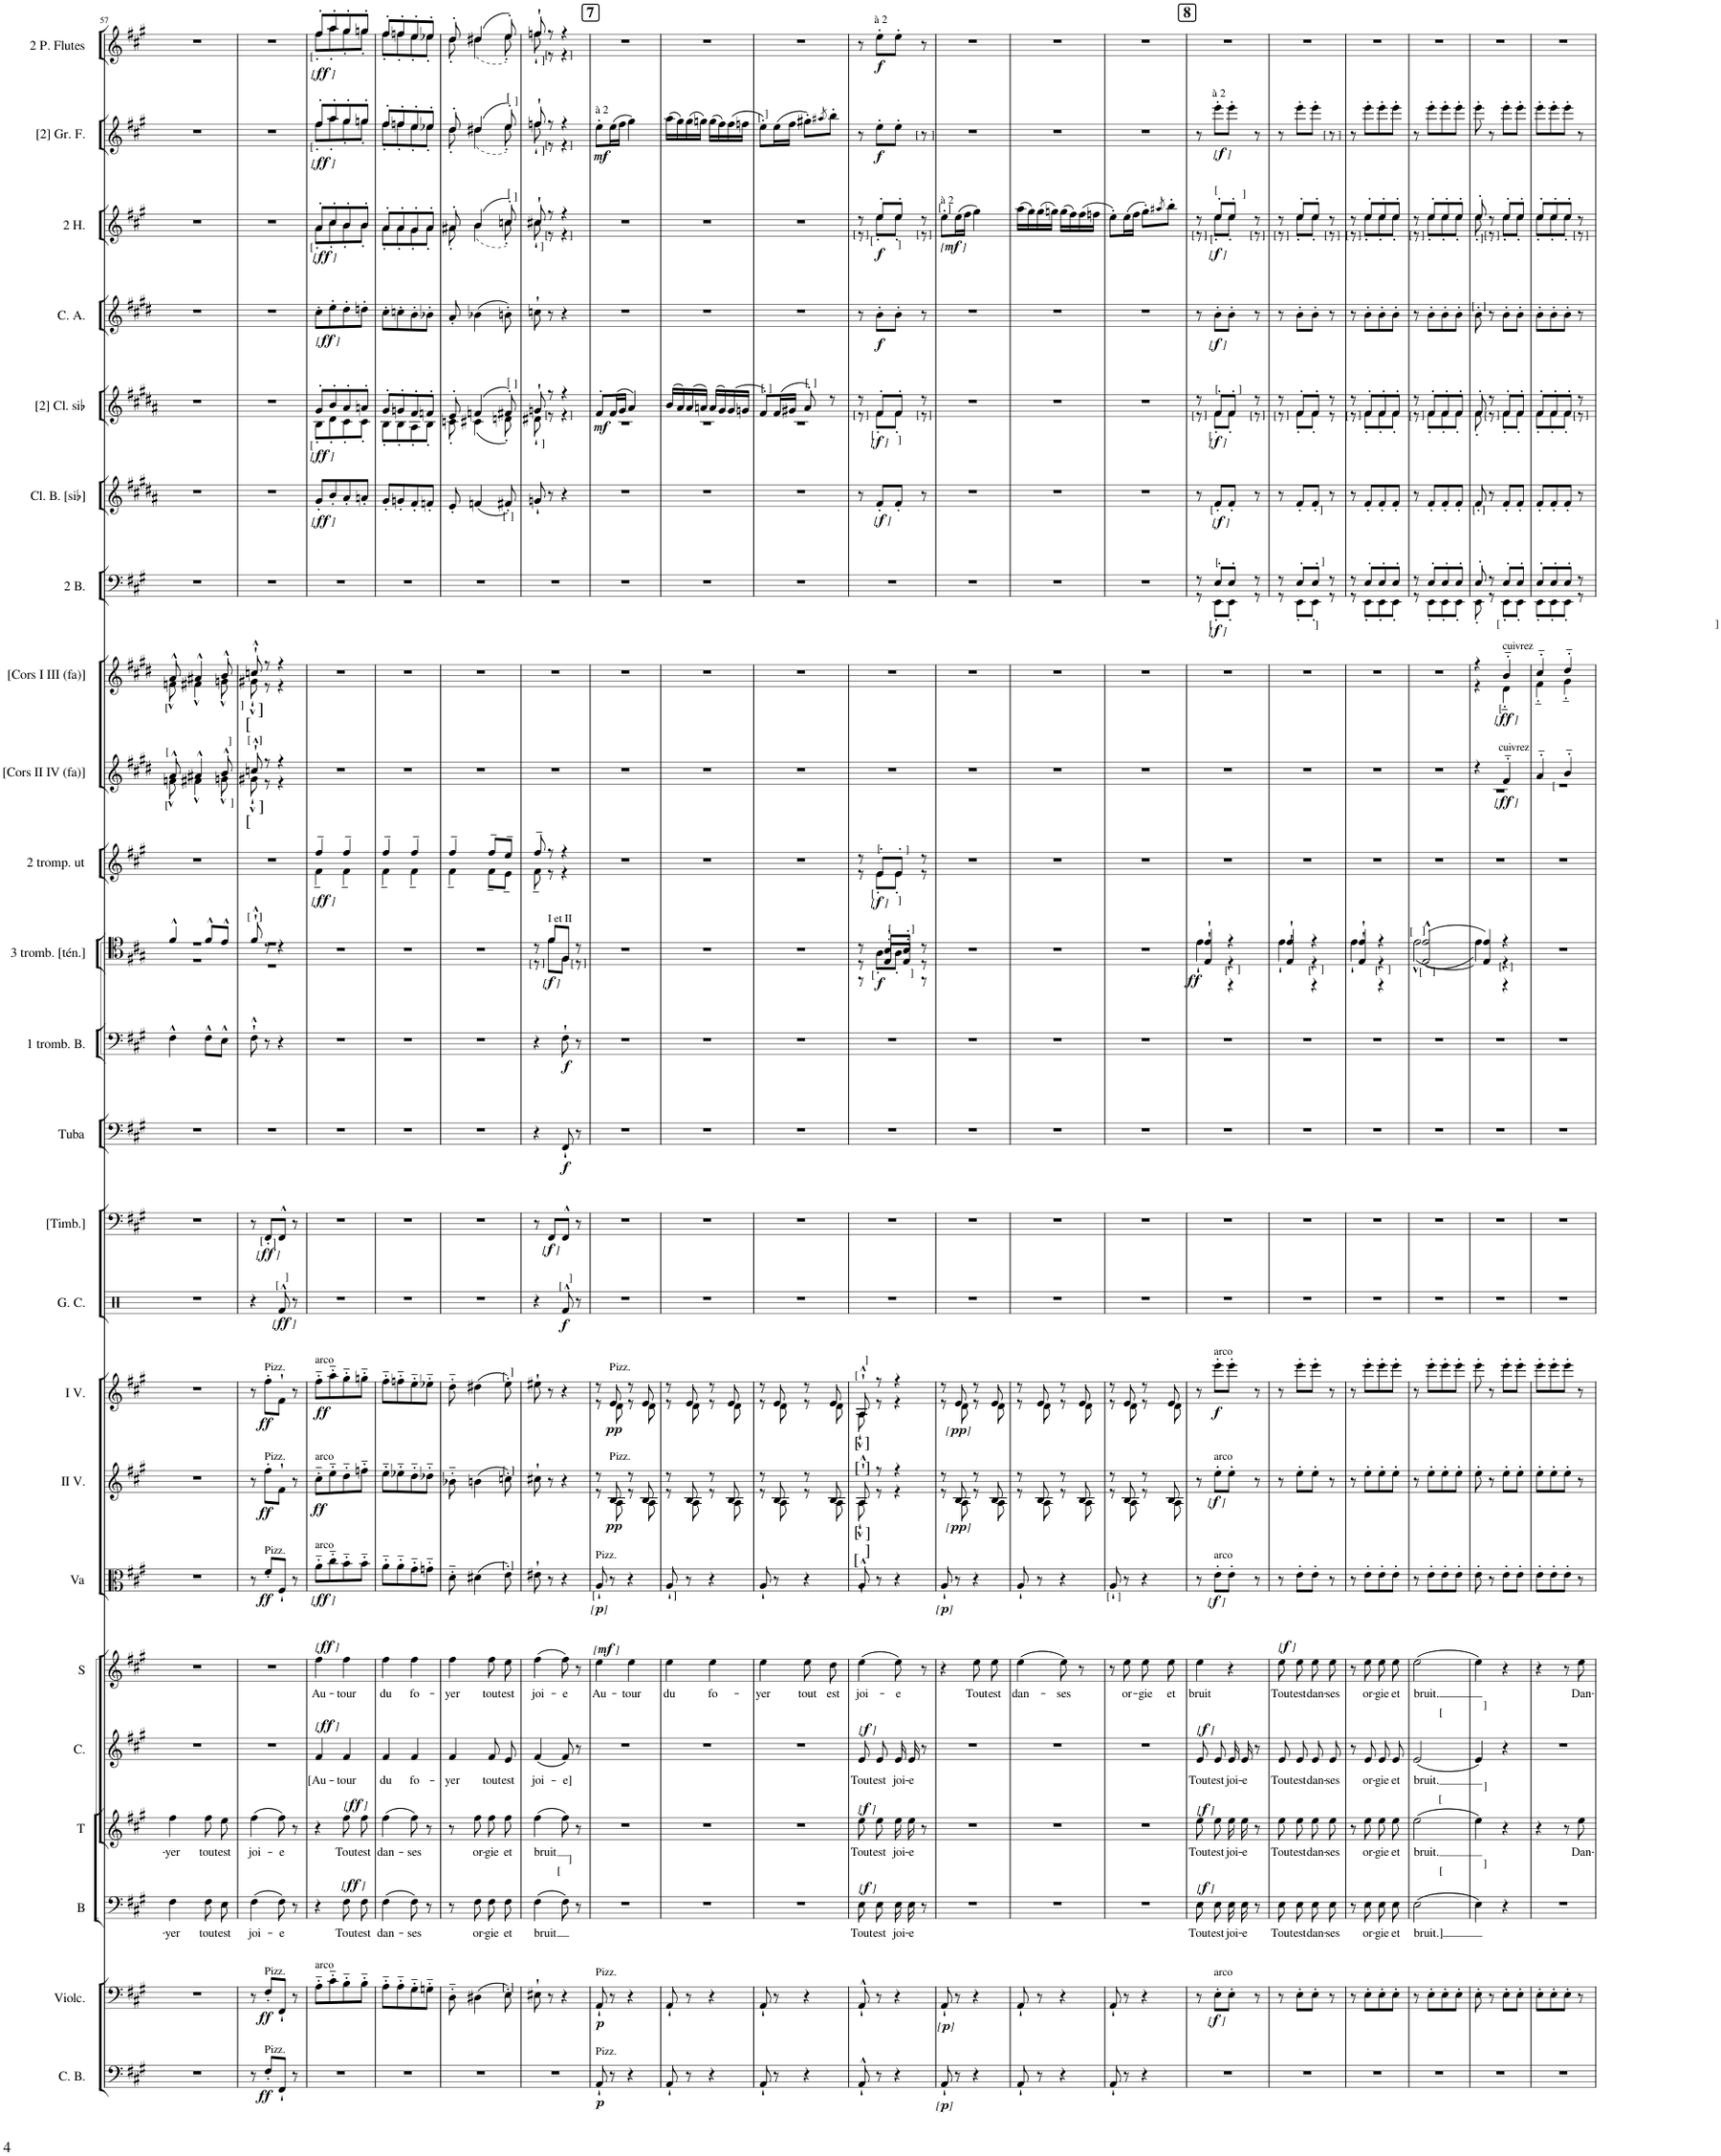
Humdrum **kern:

**kern	**dynam	**kern	**dynam	**kern	**text	**dynam	**kern	**text	**dynam	**kern	**text	**dynam	**kern	**text	**dynam	**kern	**dynam	**kern	**dynam	**kern	**dynam	**kern	**dynam	**kern	**dynam	**kern	**dynam	**kern	**dynam	**kern	**dynam	**kern	**dynam	**kern	**dynam	**kern	**dynam	**kern	**dynam	**kern	**dynam	**kern	**dynam	**kern	**dynam	**kern	**dynam	**kern	**dynam
*part23	*part23	*part22	*part22	*part21	*part21	*part21	*part20	*part20	*part20	*part19	*part19	*part19	*part18	*part18	*part18	*part17	*part17	*part16	*part16	*part15	*part15	*part14	*part14	*part13	*part13	*part12	*part12	*part11	*part11	*part10	*part10	*part9	*part9	*part8	*part8	*part7	*part7	*part6	*part6	*part5	*part5	*part4	*part4	*part3	*part3	*part2	*part2	*part1	*part1
*staff23	*staff23	*staff22	*staff22	*staff21	*staff21	*staff21	*staff20	*staff20	*staff20	*staff19	*staff19	*staff19	*staff18	*staff18	*staff18	*staff17	*staff17	*staff16	*staff16	*staff15	*staff15	*staff14	*staff14	*staff13	*staff13	*staff12	*staff12	*staff11	*staff11	*staff10	*staff10	*staff9	*staff9	*staff8	*staff8	*staff7	*staff7	*staff6	*staff6	*staff5	*staff5	*staff4	*staff4	*staff3	*staff3	*staff2	*staff2	*staff1	*staff1
*I"Contre Basses	*	*I"Violoncelles	*	*I"Basses	*	*	*I"Ténors	*	*	*I"Contralt[os]	*	*	*I"Sopranos	*	*	*I"Altis	*	*I"2ds Violons	*	*I"1ers Violons	*	*I"Timbales	*	*I"1 Tuba	*	*I"1 trombone Basse	*	*I"3 trombones Ténor	*	*I"2 Trompettes en ut	*	*I"2me et 4e Cors [en fa]	*	*I"1er et 3me Cors [en fa]	*	*I"2 Bassons	*	*I"1 Cl. Basse en sib	*	*I"2 Clarinettes en sib	*	*I"1 Cor Anglais	*	*I"2 Hautbois	*	*I"2 gr. flutes	*	*I"2 petites flutes	*
*I'C. B.	*	*I'Violc.	*	*I'B	*	*	*I'T	*	*	*I'C.	*	*	*I'S	*	*	*	*	*	*	*	*	*I'[Timb.]	*	*I'Tuba	*	*I'1 tromb. B.	*	*I'3 tromb. [tén.]	*	*I'2 tromp. ut	*	*	*	*	*	*I'2 B.	*	*I'Cl. B. [sib]	*	*I'[2] Cl. sib	*	*I'C. A.	*	*I'2 H.	*	*I'[2] Gr. F.	*	*I'2 P. Flutes	*
!!LO:PB:g=z
*clefF4	*	*clefF4	*	*clefF4	*	*	*clefG2	*	*	*clefG2	*	*	*clefG2	*	*	*clefC3	*	*clefG2	*	*clefG2	*	*clefF4	*	*clefF4	*	*clefF4	*	*clefC4	*	*clefG2	*	*clefG2	*	*clefG2	*	*clefF4	*	*clefG2	*	*clefG2	*	*clefG2	*	*clefG2	*	*clefG2	*	*clefG2	*
*Trd7c12	*	*	*	*	*	*	*	*	*	*	*	*	*	*	*	*	*	*	*	*	*	*	*	*	*	*	*	*	*	*Trd1c2	*	*Trd4c7	*	*Trd4c7	*	*	*	*Trd8c14	*	*Trd1c2	*	*Trd4c7	*	*	*	*	*	*Trd-7c-12	*
*k[f#c#g#]	*	*k[f#c#g#]	*	*k[f#c#g#]	*	*	*k[f#c#g#]	*	*	*k[f#c#g#]	*	*	*k[f#c#g#]	*	*	*k[f#c#g#]	*	*k[f#c#g#]	*	*k[f#c#g#]	*	*k[f#c#g#]	*	*k[f#c#g#]	*	*k[f#c#g#]	*	*k[f#c#g#]	*	*k[f#c#g#]	*	*k[f#c#g#d#]	*	*k[f#c#g#d#]	*	*k[f#c#g#]	*	*k[f#c#g#d#a#]	*	*k[f#c#g#d#a#]	*	*k[f#c#g#d#]	*	*k[f#c#g#]	*	*k[f#c#g#]	*	*k[f#c#g#]	*
*M2/4	*	*M2/4	*	*M2/4	*	*	*M2/4	*	*	*M2/4	*	*	*M2/4	*	*	*M2/4	*	*M2/4	*	*M2/4	*	*M2/4	*	*M2/4	*	*M2/4	*	*M2/4	*	*M2/4	*	*M2/4	*	*M2/4	*	*M2/4	*	*M2/4	*	*M2/4	*	*M2/4	*	*M2/4	*	*M2/4	*	*M2/4	*
=57	=57	=57	=57	=57	=57	=57	=57	=57	=57	=57	=57	=57	=57	=57	=57	=57	=57	=57	=57	=57	=57	=57	=57	=57	=57	=57	=57	=57	=57	=57	=57	=57	=57	=57	=57	=57	=57	=57	=57	=57	=57	=57	=57	=57	=57	=57	=57	=57	=57
!	!	!	!	!	!	!	!	!	!	!	!	!	!	!	!	!	!	!	!	!	!	!	!	!	!	!	!	!	!	!	!	!	!	!LO:TX:b:t=[	!	!	!	!	!	!	!	!	!	!	!	!	!	!	!
!	!	!	!	!	!	!	!	!	!	!	!	!	!	!	!	!	!	!	!	!	!	!	!	!	!	!	!	!	!	!	!	!	!	!LO:TX:b:t=]	!	!	!	!	!	!	!	!	!	!	!	!	!	!	!
!	!	!	!	!	!	!	!	!	!	!	!	!	!	!	!	!	!	!	!	!	!	!	!	!	!	!	!	!	!	!	!	!LO:TX:b:t=[	!	!	!	!	!	!	!	!	!	!	!	!	!	!	!	!	!
!	!	!	!	!	!	!	!	!	!	!	!	!	!	!	!	!	!	!	!	!	!	!	!	!	!	!	!	!	!	!	!	!LO:TX:a:t=[	!	!	!	!	!	!	!	!	!	!	!	!	!	!	!	!	!
!	!	!	!	!	!LO:LY:b	!	!	!LO:LY:b	!	!	!	!	!	!	!	!	!	!	!	!	!	!	!	!	!	!	!	!	!	!	!	!	!	!	!	!	!	!	!	!	!	!	!	!	!	!	!	!	!
*	*	*	*	*	*	*	*	*	*	*	*	*	*	*	*	*	*	*	*	*	*	*	*	*	*	*	*	*^	*	*	*	*^	*	*^	*	*	*	*	*	*	*	*	*	*	*	*	*	*	*
*	*	*	*	*	*	*	*	*	*	*	*	*	*	*	*	*	*	*	*	*	*	*	*	*	*	*	*	*	*^	*	*	*	*	*	*	*	*	*	*	*	*	*	*	*	*	*	*	*	*	*	*	*
2r	.	2r	.	4F#\	-yer	.	4ff#\	-yer	.	2r	.	.	2r	.	.	2r	.	2r	.	2r	.	2r	.	2r	.	4F#^^\	.	4f#^^/	2r	2r	.	2r	.	8a^^/	8fn^^\	.	8a^^/	8fn^^\	.	2r	.	2r	.	2r	.	2r	.	2r	.	2r	.	2r	.
.	.	.	.	.	.	.	.	.	.	.	.	.	.	.	.	.	.	.	.	.	.	.	.	.	.	.	.	.	.	.	.	.	.	4a#X^^/	4f#X^^\	.	4a#X^^/	4f#X^^\	.	.	.	.	.	.	.	.	.	.	.	.	.	.	.
!	!	!	!	!	!LO:LY:b	!	!	!LO:LY:b	!	!	!	!	!	!	!	!	!	!	!	!	!	!	!	!	!	!	!	!	!	!	!	!	!	!	!	!	!	!	!	!	!	!	!	!	!	!	!	!	!	!	!	!	!
.	.	.	.	8F#\L	tout	.	8ff#\L	tout	.	.	.	.	.	.	.	.	.	.	.	.	.	.	.	.	.	8F#^^\L	.	8f#^^/L	.	.	.	.	.	.	.	.	.	.	.	.	.	.	.	.	.	.	.	.	.	.	.	.	.
!	!	!	!	!	!	!	!	!	!	!	!	!	!	!	!	!	!	!	!	!	!	!	!	!	!	!	!	!	!	!	!	!	!	!LO:TX:b:t=]	!	!	!	!	!	!	!	!	!	!	!	!	!	!	!	!	!	!	!
!	!	!	!	!	!	!	!	!	!	!	!	!	!	!	!	!	!	!	!	!	!	!	!	!	!	!	!	!	!	!	!	!	!	!LO:TX:a:t=]	!	!	!	!	!	!	!	!	!	!	!	!	!	!	!	!	!	!	!
!	!	!	!	!	!LO:LY:b	!	!	!LO:LY:b	!	!	!	!	!	!	!	!	!	!	!	!	!	!	!	!	!	!	!	!	!	!	!	!	!	!	!	!	!	!	!	!	!	!	!	!	!	!	!	!	!	!	!	!	!
.	.	.	.	8E\J	est	.	8ee\J	est	.	.	.	.	.	.	.	.	.	.	.	.	.	.	.	.	.	8E^^\J	.	8e^^/J	.	.	.	.	.	8b^^/	8gn^^\	.	8b^^/	8gn^^\	.	.	.	.	.	.	.	.	.	.	.	.	.	.	.
=58	=58	=58	=58	=58	=58	=58	=58	=58	=58	=58	=58	=58	=58	=58	=58	=58	=58	=58	=58	=58	=58	=58	=58	=58	=58	=58	=58	=58	=58	=58	=58	=58	=58	=58	=58	=58	=58	=58	=58	=58	=58	=58	=58	=58	=58	=58	=58	=58	=58	=58	=58	=58	=58
!	!	!	!	!	!	!	!	!	!	!	!	!	!	!	!	!	!	!	!	!	!	!	!	!	!	!	!	!	!	!	!	!	!	!	!	!	!LO:TX:b:t=[	!	!	!	!	!	!	!	!	!	!	!	!	!	!	!	!
!	!	!	!	!	!	!	!	!	!	!	!	!	!	!	!	!	!	!	!	!	!	!	!	!	!	!	!	!	!	!	!	!	!	!	!	!	!LO:TX:b:t=]	!	!	!	!	!	!	!	!	!	!	!	!	!	!	!	!
!	!	!	!	!	!	!	!	!	!	!	!	!	!	!	!	!	!	!	!	!	!	!	!	!	!	!	!	!	!	!	!	!	!	!LO:TX:b:t=[	!	!	!	!	!	!	!	!	!	!	!	!	!	!	!	!	!	!	!
!	!	!	!	!	!	!	!	!	!	!	!	!	!	!	!	!	!	!	!	!	!	!	!	!	!	!	!	!	!	!	!	!	!	!LO:TX:b:t=]	!	!	!	!	!	!	!	!	!	!	!	!	!	!	!	!	!	!	!
!	!	!	!	!	!	!	!	!	!	!	!	!	!	!	!	!	!	!	!	!	!	!	!	!	!	!	!	!	!	!	!	!	!	!LO:TX:a:t=[	!	!	!	!	!	!	!	!	!	!	!	!	!	!	!	!	!	!	!
!	!	!	!	!	!	!	!	!	!	!	!	!	!	!	!	!	!	!	!	!	!	!	!	!	!	!	!	!	!	!	!	!	!	!LO:TX:a:t=]	!	!	!	!	!	!	!	!	!	!	!	!	!	!	!	!	!	!	!
!	!	!	!	!	!	!	!	!	!	!	!	!	!	!	!	!	!	!	!	!	!	!	!	!	!	!	!	!LO:TX:a:t=[	!	!	!	!	!	!	!	!	!	!	!	!	!	!	!	!	!	!	!	!	!	!	!	!	!
!	!	!	!	!	!	!	!	!	!	!	!	!	!	!	!	!	!	!	!	!	!	!	!	!	!	!	!	!LO:TX:a:t=]	!	!	!	!	!	!	!	!	!	!	!	!	!	!	!	!	!	!	!	!	!	!	!	!	!
!	!	!	!	!	!LO:LY:b	!	!	!LO:LY:b	!	!	!	!	!	!	!	!	!	!	!	!	!	!	!	!	!	!	!	!	!	!	!	!	!	!	!	!	!	!	!	!	!	!	!	!	!	!	!	!	!	!	!	!	!
8r	.	8r	.	(4F#\	joi-	.	(4ff#\	joi-	.	2r	.	.	2r	.	.	8r	.	8r	.	8r	.	8r	.	2r	.	8F#`^^\	.	8f#`^^/	2r	2r	.	2r	.	8ccn`^^/	8g#X`^^\	.	8ccn`^^/	8g#X`^^\	.	2r	.	2r	.	2r	.	2r	.	2r	.	2r	.	2r	.
!	!	!	!	!	!	!	!	!	!	!	!	!	!	!	!	!	!	!	!	!	!	!LO:TX:b:t=[	!	!	!	!	!	!	!	!	!	!	!	!	!	!	!	!	!	!	!	!	!	!	!	!	!	!	!	!	!	!	!
!	!	!	!	!	!	!	!	!	!	!	!	!	!	!	!	!	!	!	!	!	!	!LO:TX:b:t=]	!	!	!	!	!	!	!	!	!	!	!	!	!	!	!	!	!	!	!	!	!	!	!	!	!	!	!	!	!	!	!
!	!	!	!	!	!	!	!	!	!	!	!	!	!	!	!	!	!	!	!	!LO:TX:a:t=Pizz.	!	!	!	!	!	!	!	!	!	!	!	!	!	!	!	!	!	!	!	!	!	!	!	!	!	!	!	!	!	!	!	!	!
!	!	!	!	!	!	!	!	!	!	!	!	!	!	!	!	!	!	!LO:TX:a:t=Pizz.	!	!	!	!	!	!	!	!	!	!	!	!	!	!	!	!	!	!	!	!	!	!	!	!	!	!	!	!	!	!	!	!	!	!	!
!	!	!	!	!	!	!	!	!	!	!	!	!	!	!	!	!LO:TX:a:t=Pizz.	!	!	!	!	!	!	!	!	!	!	!	!	!	!	!	!	!	!	!	!	!	!	!	!	!	!	!	!	!	!	!	!	!	!	!	!	!
!	!	!LO:TX:a:t=Pizz.	!	!	!	!	!	!	!	!	!	!	!	!	!	!	!	!	!	!	!	!	!	!	!	!	!	!	!	!	!	!	!	!	!	!	!	!	!	!	!	!	!	!	!	!	!	!	!	!	!	!	!
!LO:TX:a:t=Pizz.	!	!	!	!	!	!	!	!	!	!	!	!	!	!	!	!	!	!	!	!	!	!	!	!	!	!	!	!	!	!	!	!	!	!	!	!	!	!	!	!	!	!	!	!	!	!	!	!	!	!	!	!	!
!	!LO:DY:b	!	!LO:DY:b	!	!	!	!	!	!	!	!	!	!	!	!	!	!LO:DY:b	!	!LO:DY:b	!	!LO:DY:b	!	!LO:DY:b	!	!	!	!	!	!	!	!	!	!	!	!	!	!	!	!	!	!	!	!	!	!	!	!	!	!	!	!	!	!
!	!	!	!	!	!	!	!	!	!	!	!	!	!	!	!	!	!	!	!	!	!	!	!LO:DY:n=1:b	!	!	!	!	!	!	!	!	!	!	!	!	!	!	!	!	!	!	!	!	!	!	!	!	!	!	!	!	!	!
!	!	!	!	!	!	!	!	!	!	!	!	!	!	!	!	!	!	!	!	!	!	!	!LO:DY:n=2:b	!	!	!	!	!	!	!	!	!	!	!	!	!	!	!	!	!	!	!	!	!	!	!	!	!	!	!	!	!	!
8F#'/L	ff	8F#'/L	ff	.	.	.	.	.	.	.	.	.	.	.	.	8f#'/L	ff	8ff#'\L	ff	8ff#'\L	ff	8FF#'/L	other-dynamics ff other-dynamics	.	.	8r	.	8r	.	.	.	.	.	8r	8r	.	8r	8r	.	.	.	.	.	.	.	.	.	.	.	.	.	.	.
!	!	!	!	!	!LO:LY:b	!	!	!LO:LY:b	!	!	!	!	!	!	!	!	!	!	!	!	!	!	!	!	!	!	!	!	!	!	!	!	!	!	!	!	!	!	!	!	!	!	!	!	!	!	!	!	!	!	!	!	!
8FF#`/J	.	8FF#`/J	.	8F#\)	-e	.	8ff#\)	-e	.	.	.	.	.	.	.	8F#`/J	.	8f#`\J	.	8f#`\J	.	8FF#^^/J	.	.	.	4r	.	4r	.	.	.	.	.	4r	4r	.	4r	4r	.	.	.	.	.	.	.	.	.	.	.	.	.	.	.
8r	.	8r	.	8r	.	.	8r	.	.	.	.	.	.	.	.	8r	.	8r	.	8r	.	8r	.	.	.	.	.	.	.	.	.	.	.	.	.	.	.	.	.	.	.	.	.	.	.	.	.	.	.	.	.	.	.
*	*	*	*	*	*	*	*	*	*	*	*	*	*	*	*	*	*	*	*	*	*	*	*	*	*	*	*	*	*	*	*	*	*	*v	*v	*	*	*	*	*	*	*	*	*	*	*	*	*	*	*	*	*	*
*	*	*	*	*	*	*	*	*	*	*	*	*	*	*	*	*	*	*	*	*	*	*	*	*	*	*	*	*v	*v	*v	*	*	*	*	*	*v	*v	*	*	*	*	*	*	*	*	*	*	*	*	*	*	*
=59	=59	=59	=59	=59	=59	=59	=59	=59	=59	=59	=59	=59	=59	=59	=59	=59	=59	=59	=59	=59	=59	=59	=59	=59	=59	=59	=59	=59	=59	=59	=59	=59	=59	=59	=59	=59	=59	=59	=59	=59	=59	=59	=59	=59	=59	=59	=59	=59	=59
!	!	!	!	!	!	!	!	!	!	!	!	!	!	!	!	!	!	!	!	!	!	!	!	!	!	!	!	!	!	!	!	!	!	!	!	!	!	!	!	!	!	!	!	!	!	!	!	!LO:TX:a:t=[	!
!	!	!	!	!	!	!	!	!	!	!	!	!	!	!	!	!	!	!	!	!	!	!	!	!	!	!	!	!	!	!	!	!	!	!	!	!	!	!	!	!	!	!	!	!	!	!LO:TX:a:t=[	!	!	!
!	!	!	!	!	!	!	!	!	!	!	!	!	!	!	!	!	!	!	!	!	!	!	!	!	!	!	!	!	!	!	!	!	!	!	!	!	!	!	!	!	!	!	!	!LO:TX:b:t=[	!	!	!	!	!
!	!	!	!	!	!	!	!	!	!	!	!	!	!	!	!	!	!	!	!	!	!	!	!	!	!	!	!	!	!	!	!	!	!	!	!	!	!	!	!	!LO:TX:b:t=[	!	!	!	!	!	!	!	!	!
!	!	!	!	!	!	!	!	!	!	!	!	!	!	!	!	!	!	!	!	!LO:TX:a:t=arco	!	!	!	!	!	!	!	!	!	!	!	!	!	!	!	!	!	!	!	!	!	!	!	!	!	!	!	!	!
!	!	!	!	!	!	!	!	!	!	!	!	!	!	!	!	!	!	!LO:TX:a:t=arco	!	!	!	!	!	!	!	!	!	!	!	!	!	!	!	!	!	!	!	!	!	!	!	!	!	!	!	!	!	!	!
!	!	!	!	!	!	!	!	!	!	!	!	!	!	!	!	!LO:TX:a:t=arco	!	!	!	!	!	!	!	!	!	!	!	!	!	!	!	!	!	!	!	!	!	!	!	!	!	!	!	!	!	!	!	!	!
!	!	!LO:TX:a:t=arco	!	!	!	!	!	!	!	!	!	!	!	!	!	!	!	!	!	!	!	!	!	!	!	!	!	!	!	!	!	!	!	!	!	!	!	!	!	!	!	!	!	!	!	!	!	!	!
!	!	!	!	!	!	!	!	!	!	!	!LO:LY:b	!LO:DY:a	!	!LO:LY:b	!	!	!	!	!	!	!	!	!	!	!	!	!	!	!	!	!	!	!	!	!	!	!	!	!	!	!	!	!	!	!	!	!	!	!
*	*	*	*	*	*	*	*	*	*	*	*	*	*	*	*	*	*	*	*	*	*	*	*	*	*	*	*	*	*	*^	*	*	*	*	*	*	*	*	*	*^	*	*	*	*^	*	*^	*	*^	*
!	!	!	!	!	!	!	!	!	!	!	!	!LO:DY:n=1:a	!	!	!	!	!	!	!	!	!	!	!	!	!	!	!	!	!	!	!	!	!	!	!	!	!	!	!	!	!	!	!	!	!	!	!	!	!	!	!	!	!	!
!	!	!	!	!	!	!	!	!	!	!	!	!LO:DY:n=2:a	!	!	!LO:DY:a	!	!	!	!	!	!	!	!	!	!	!	!	!	!	!	!	!	!	!	!	!	!	!	!	!	!	!	!	!	!	!	!	!	!	!	!	!	!	!
!	!	!	!	!	!	!	!	!	!	!	!	!	!	!	!LO:DY:n=1:a	!	!	!	!	!	!	!	!	!	!	!	!	!	!	!	!	!	!	!	!	!	!	!	!	!	!	!	!	!	!	!	!	!	!	!	!	!	!	!
!	!	!	!	!	!	!	!	!	!	!	!	!	!	!	!LO:DY:n=2:a	!	!LO:DY:b	!	!	!	!	!	!	!	!	!	!	!	!	!	!	!	!	!	!	!	!	!	!	!	!	!	!	!	!	!	!	!	!	!	!	!	!	!
!	!	!	!	!	!	!	!	!	!	!	!	!	!	!	!	!	!LO:DY:n=1:b	!	!	!	!	!	!	!	!	!	!	!	!	!	!	!	!	!	!	!	!	!	!	!	!	!	!	!	!	!	!	!	!	!	!	!	!	!
!	!	!	!	!	!	!	!	!	!	!	!	!	!	!	!	!	!LO:DY:n=2:b	!	!LO:DY:b	!	!LO:DY:b	!	!	!	!	!	!	!	!	!	!	!LO:DY:b	!	!	!	!	!	!	!	!	!	!	!	!	!	!	!	!	!	!	!	!	!	!
!	!	!	!	!	!	!	!	!	!	!	!	!	!	!	!	!	!	!	!	!	!	!	!	!	!	!	!	!	!	!	!	!LO:DY:n=1:b	!	!	!	!	!	!	!	!	!	!	!	!	!	!	!	!	!	!	!	!	!	!
!	!	!	!	!	!	!	!	!	!	!	!	!	!	!	!	!	!	!	!	!	!	!	!	!	!	!	!	!	!	!	!	!LO:DY:n=2:b	!	!	!	!	!	!	!	!LO:DY:b	!	!	!	!	!	!	!	!	!	!	!	!	!	!
!	!	!	!	!	!	!	!	!	!	!	!	!	!	!	!	!	!	!	!	!	!	!	!	!	!	!	!	!	!	!	!	!	!	!	!	!	!	!	!	!LO:DY:n=1:b	!	!	!	!	!	!	!	!	!	!	!	!	!	!
!	!	!	!	!	!	!	!	!	!	!	!	!	!	!	!	!	!	!	!	!	!	!	!	!	!	!	!	!	!	!	!	!	!	!	!	!	!	!	!	!LO:DY:n=2:b	!	!	!	!	!LO:DY:b	!	!	!	!	!	!	!	!	!
!	!	!	!	!	!	!	!	!	!	!	!	!	!	!	!	!	!	!	!	!	!	!	!	!	!	!	!	!	!	!	!	!	!	!	!	!	!	!	!	!	!	!	!	!	!LO:DY:n=1:b	!	!	!	!	!	!	!	!	!
!	!	!	!	!	!	!	!	!	!	!	!	!	!	!	!	!	!	!	!	!	!	!	!	!	!	!	!	!	!	!	!	!	!	!	!	!	!	!	!	!	!	!	!	!	!LO:DY:n=2:b	!	!	!LO:DY:b	!	!	!	!	!	!
!	!	!	!	!	!	!	!	!	!	!	!	!	!	!	!	!	!	!	!	!	!	!	!	!	!	!	!	!	!	!	!	!	!	!	!	!	!	!	!	!	!	!	!	!	!	!	!	!LO:DY:n=1:b	!	!	!	!	!	!
!	!	!	!	!	!	!	!	!	!	!	!	!	!	!	!	!	!	!	!	!	!	!	!	!	!	!	!	!	!	!	!	!	!	!	!	!	!	!	!	!	!	!	!	!	!	!	!	!LO:DY:n=2:b	!	!	!LO:DY:b	!	!	!
!	!	!	!	!	!	!	!	!	!	!	!	!	!	!	!	!	!	!	!	!	!	!	!	!	!	!	!	!	!	!	!	!	!	!	!	!	!	!	!	!	!	!	!	!	!	!	!	!	!	!	!LO:DY:n=1:b	!	!	!
!	!	!	!	!	!	!	!	!	!	!	!	!	!	!	!	!	!	!	!	!	!	!	!	!	!	!	!	!	!	!	!	!	!	!	!	!	!	!	!	!	!	!	!	!	!	!	!	!	!	!	!LO:DY:n=2:b	!	!	!LO:DY:b
!	!	!	!	!	!	!	!	!	!	!	!	!	!	!	!	!	!	!	!	!	!	!	!	!	!	!	!	!	!	!	!	!	!	!	!	!	!	!	!	!	!	!	!	!	!	!	!	!	!	!	!	!	!	!LO:DY:n=1:b
!	!	!	!	!	!	!	!	!	!	!	!	!	!	!	!	!	!	!	!	!	!	!	!	!	!	!	!	!	!	!	!	!	!	!	!	!	!	!	!	!	!	!	!	!	!	!	!	!	!	!	!	!	!	!LO:DY:n=2:b
2r	.	8A'~\L	.	4r	.	.	4r	.	.	4f#/	[Au-	other-dynamics ff other-dynamics	4ff#\	Au-	other-dynamics ff other-dynamics	8a'~\L	other-dynamics ff other-dynamics	8cc#'~\L	ff	8ff#'~\L	ff	2r	.	2r	.	2r	.	2r	.	4ff#~/	4f#~\	other-dynamics ff other-dynamics	2r	.	2r	.	2r	.	8g#'/L	other-dynamics ff other-dynamics	8g#'/L	8B'\L	.	8cc#'\L	other-dynamics ff other-dynamics	8a'/L	8a'\L	other-dynamics ff other-dynamics	8ff#'/L	8ff#'\L	other-dynamics ff other-dynamics	8ff#'/L	8ff#'\L	other-dynamics ff other-dynamics
!	!	!	!	!	!	!	!	!	!	!	!	!	!	!	!	!	!	!	!	!	!	!	!	!	!	!	!	!	!	!	!	!	!	!	!	!	!	!	!	!	!	!	!LO:DY:b	!	!	!	!	!	!	!	!	!	!	!
!	!	!	!	!	!	!	!	!	!	!	!	!	!	!	!	!	!	!	!	!	!	!	!	!	!	!	!	!	!	!	!	!	!	!	!	!	!	!	!	!	!	!	!LO:DY:n=1:b	!	!	!	!	!	!	!	!	!	!	!
!	!	!	!	!	!	!	!	!	!	!	!	!	!	!	!	!	!	!	!	!	!	!	!	!	!	!	!	!	!	!	!	!	!	!	!	!	!	!	!	!	!	!	!LO:DY:n=2:b	!	!	!	!	!	!	!	!	!	!	!
.	.	8c#'~\	.	.	.	.	.	.	.	.	.	.	.	.	.	8cc#'~\	.	8ee'~\	.	8aa'~\	.	.	.	.	.	.	.	.	.	.	.	.	.	.	.	.	.	.	8b'/	.	8b'/	8d#'\	other-dynamics ff other-dynamics	8ee'\	.	8cc#'/	8cc#'\	.	8aa'/	8aa'\	.	8aa'/	8aa'\	.
!	!	!	!	!	!LO:LY:b	!LO:DY:a	!	!LO:LY:b	!	!	!LO:LY:b	!	!	!LO:LY:b	!	!	!	!	!	!	!	!	!	!	!	!	!	!	!	!	!	!	!	!	!	!	!	!	!	!	!	!	!	!	!	!	!	!	!	!	!	!	!	!
!	!	!	!	!	!	!LO:DY:n=1:a	!	!	!	!	!	!	!	!	!	!	!	!	!	!	!	!	!	!	!	!	!	!	!	!	!	!	!	!	!	!	!	!	!	!	!	!	!	!	!	!	!	!	!	!	!	!	!	!
!	!	!	!	!	!	!LO:DY:n=2:a	!	!	!LO:DY:a	!	!	!	!	!	!	!	!	!	!	!	!	!	!	!	!	!	!	!	!	!	!	!	!	!	!	!	!	!	!	!	!	!	!	!	!	!	!	!	!	!	!	!	!	!
!	!	!	!	!	!	!	!	!	!LO:DY:n=1:a	!	!	!	!	!	!	!	!	!	!	!	!	!	!	!	!	!	!	!	!	!	!	!	!	!	!	!	!	!	!	!	!	!	!	!	!	!	!	!	!	!	!	!	!	!
!	!	!	!	!	!	!	!	!	!LO:DY:n=2:a	!	!	!	!	!	!	!	!	!	!	!	!	!	!	!	!	!	!	!	!	!	!	!	!	!	!	!	!	!	!	!	!	!	!	!	!	!	!	!	!	!	!	!	!	!
.	.	8B'~\	.	8F#\L	Tout	other-dynamics ff other-dynamics	8ff#\L	Tout	other-dynamics ff other-dynamics	4f#/	-tour	.	4ff#\	-tour	.	8b'~\	.	8dd'~\	.	8gg#'~\	.	.	.	.	.	.	.	.	.	4ff#~/	4f#~\	.	.	.	.	.	.	.	8a#'/	.	8a#'/	8c#'\	.	8dd#'\	.	8b'/	8b'\	.	8gg#'/	8gg#'\	.	8gg#'/	8gg#'\	.
!	!	!	!	!	!LO:LY:b	!	!	!LO:LY:b	!	!	!	!	!	!	!	!	!	!	!	!	!	!	!	!	!	!	!	!	!	!	!	!	!	!	!	!	!	!	!	!	!	!	!	!	!	!	!	!	!	!	!	!	!	!
.	.	8B'~\J	.	8F#\J	est	.	8ff#\J	est	.	.	.	.	.	.	.	8b'~\J	.	8ffn'~\J	.	8ggn'~\J	.	.	.	.	.	.	.	.	.	.	.	.	.	.	.	.	.	.	8an'/J	.	8an'/J	8c#'\J	.	8ddn'\J	.	8b'/J	8b'\J	.	8ggn'/J	8gg'\J	.	8ggn'/J	8gg'\J	.
=60	=60	=60	=60	=60	=60	=60	=60	=60	=60	=60	=60	=60	=60	=60	=60	=60	=60	=60	=60	=60	=60	=60	=60	=60	=60	=60	=60	=60	=60	=60	=60	=60	=60	=60	=60	=60	=60	=60	=60	=60	=60	=60	=60	=60	=60	=60	=60	=60	=60	=60	=60	=60	=60	=60
!	!	!	!	!	!LO:LY:b	!	!	!LO:LY:b	!	!	!LO:LY:b	!	!	!LO:LY:b	!	!	!	!	!	!	!	!	!	!	!	!	!	!	!	!	!	!	!	!	!	!	!	!	!	!	!	!	!	!	!	!	!	!	!	!	!	!	!	!
2r	.	8A'~\L	.	(4F#\	dan-	.	(4ff#\	dan-	.	4f#/	du	.	4ff#\	du	.	8a'~\L	.	8ee'~\L	.	8ff#'~\L	.	2r	.	2r	.	2r	.	2r	.	4ff#~/	4f#~\	.	2r	.	2r	.	2r	.	8g#'/L	.	8g#'/L	8B'\L	.	8cc#'\L	.	8a'/L	8a'\L	.	8ff#'/L	8ff#'\L	.	8ff#'/L	8ff#'\L	.
.	.	8A'~\	.	.	.	.	.	.	.	.	.	.	.	.	.	8a'~\	.	8ee-X'~\	.	8ffn'~\	.	.	.	.	.	.	.	.	.	.	.	.	.	.	.	.	.	.	8gn'/	.	8gn'/	8B'\	.	8ccn'\	.	8a'/	8a'\	.	8ffn'/	8ff'\	.	8ffn'/	8ff'\	.
!	!	!	!	!	!LO:LY:b	!	!	!LO:LY:b	!	!	!LO:LY:b	!	!	!LO:LY:b	!	!	!	!	!	!	!	!	!	!	!	!	!	!	!	!	!	!	!	!	!	!	!	!	!	!	!	!	!	!	!	!	!	!	!	!	!	!	!	!
.	.	8G#'~\	.	8F#\)	-ses	.	8ff#\)	-ses	.	4f#/	fo-	.	4ff#\	fo-	.	8g#'~\	.	8dd'~\	.	8ee'~\	.	.	.	.	.	.	.	.	.	4ff#~/	4f#~\	.	.	.	.	.	.	.	8f#'/	.	8f#'/	8A#'\	.	8b'\	.	8g#'/	8g#'\	.	8ee'/	8ee'\	.	8ee'/	8ee'\	.
.	.	8Gn'~\J	.	8r	.	.	8r	.	.	.	.	.	.	.	.	8gn'~\J	.	8dd-X'~\J	.	8ee-X'~\J	.	.	.	.	.	.	.	.	.	.	.	.	.	.	.	.	.	.	8fn'/J	.	8fn'/J	8B'\J	.	8b-X'\J	.	8a'/J	8a'\J	.	8ee-X'/J	8ee-'\J	.	8ee-X'/J	8ee-'\J	.
=61	=61	=61	=61	=61	=61	=61	=61	=61	=61	=61	=61	=61	=61	=61	=61	=61	=61	=61	=61	=61	=61	=61	=61	=61	=61	=61	=61	=61	=61	=61	=61	=61	=61	=61	=61	=61	=61	=61	=61	=61	=61	=61	=61	=61	=61	=61	=61	=61	=61	=61	=61	=61	=61	=61
!	!	!	!	!	!	!	!	!	!	!	!LO:LY:b	!	!	!LO:LY:b	!	!	!	!	!	!	!	!	!	!	!	!	!	!	!	!	!	!	!	!	!	!	!	!	!	!	!	!	!	!	!	!	!	!	!	!	!	!	!	!
2r	.	8D'~\	.	8r	.	.	8r	.	.	4f#/	-yer	.	4ff#\	-yer	.	8d'~\	.	8b-X'~\	.	8dd'~\	.	2r	.	2r	.	2r	.	2r	.	4ff#~/	4f#~\	.	2r	.	2r	.	2r	.	8e'/	.	8e'/	8cn'\	.	8a'/	.	8a#X'/	8a#'\	.	8dd'/	8dd'\	.	8dd'/	8dd'\	.
!	!	!	!	!	!LO:LY:b	!	!	!LO:LY:b	!	!	!	!	!	!	!	!	!	!	!	!	!	!	!	!	!	!	!	!	!	!	!	!	!	!	!	!	!	!	!	!	!	!	!	!	!	!	!	!	!	!	!	!	!	!
.	.	(4D#X\	.	8F#\	or-	.	8ff#\	or-	.	.	.	.	.	.	.	(4d#X\	.	(4bn\	.	(4dd#X\	.	.	.	.	.	.	.	.	.	.	.	.	.	.	.	.	.	.	(4fn/	.	(4fn/	(4c#X\	.	(4b-X\	.	(4b/	(4b\	.	(4dd#X/	(4dd#\	.	(4dd#X/	(4dd#\	.
!	!	!	!	!	!LO:LY:b	!	!	!LO:LY:b	!	!	!LO:LY:b	!	!	!LO:LY:b	!	!	!	!	!	!	!	!	!	!	!	!	!	!	!	!	!	!	!	!	!	!	!	!	!	!	!	!	!	!	!	!	!	!	!	!	!	!	!	!
.	.	.	.	8F#\L	-gie	.	8ff#\L	-gie	.	8f#/L	tout	.	8ff#\L	tout	.	.	.	.	.	.	.	.	.	.	.	.	.	.	.	8ff#~/L	8f#~\L	.	.	.	.	.	.	.	.	.	.	.	.	.	.	.	.	.	.	.	.	.	.	.
!	!	!	!	!	!	!	!	!	!	!	!	!	!	!	!	!	!	!	!	!	!	!	!	!	!	!	!	!	!	!	!	!	!	!	!	!	!	!	!	!	!	!	!	!	!	!	!	!	!LO:TX:a:t=[	!	!	!	!	!
!	!	!	!	!	!	!	!	!	!	!	!	!	!	!	!	!	!	!	!	!	!	!	!	!	!	!	!	!	!	!	!	!	!	!	!	!	!	!	!	!	!	!	!	!	!	!	!	!	!LO:TX:a:t=]	!	!	!	!	!
!	!	!	!	!	!	!	!	!	!	!	!	!	!	!	!	!	!	!	!	!	!	!	!	!	!	!	!	!	!	!	!	!	!	!	!	!	!	!	!	!	!	!	!	!	!	!LO:TX:a:t=[	!	!	!	!	!	!	!	!
!	!	!	!	!	!	!	!	!	!	!	!	!	!	!	!	!	!	!	!	!	!	!	!	!	!	!	!	!	!	!	!	!	!	!	!	!	!	!	!	!	!	!	!	!	!	!LO:TX:a:t=]	!	!	!	!	!	!	!	!
!	!	!	!	!	!	!	!	!	!	!	!	!	!	!	!	!	!	!	!	!	!	!	!	!	!	!	!	!	!	!	!	!	!	!	!	!	!	!	!	!	!LO:TX:a:t=[	!	!	!	!	!	!	!	!	!	!	!	!	!
!	!	!	!	!	!	!	!	!	!	!	!	!	!	!	!	!	!	!	!	!	!	!	!	!	!	!	!	!	!	!	!	!	!	!	!	!	!	!	!	!	!LO:TX:a:t=]	!	!	!	!	!	!	!	!	!	!	!	!	!
!	!	!	!	!	!	!	!	!	!	!	!	!	!	!	!	!	!	!	!	!	!	!	!	!	!	!	!	!	!	!	!	!	!	!	!	!	!	!	!LO:TX:b:t=[	!	!	!	!	!	!	!	!	!	!	!	!	!	!	!
!	!	!	!	!	!	!	!	!	!	!	!	!	!	!	!	!	!	!	!	!	!	!	!	!	!	!	!	!	!	!	!	!	!	!	!	!	!	!	!LO:TX:b:t=]	!	!	!	!	!	!	!	!	!	!	!	!	!	!	!
!	!	!	!	!	!	!	!	!	!	!	!	!	!	!	!	!	!	!	!	!LO:TX:a:t=[	!	!	!	!	!	!	!	!	!	!	!	!	!	!	!	!	!	!	!	!	!	!	!	!	!	!	!	!	!	!	!	!	!	!
!	!	!	!	!	!	!	!	!	!	!	!	!	!	!	!	!	!	!	!	!LO:TX:a:t=]	!	!	!	!	!	!	!	!	!	!	!	!	!	!	!	!	!	!	!	!	!	!	!	!	!	!	!	!	!	!	!	!	!	!
!	!	!	!	!	!	!	!	!	!	!	!	!	!	!	!	!	!	!LO:TX:a:t=[	!	!	!	!	!	!	!	!	!	!	!	!	!	!	!	!	!	!	!	!	!	!	!	!	!	!	!	!	!	!	!	!	!	!	!	!
!	!	!	!	!	!	!	!	!	!	!	!	!	!	!	!	!	!	!LO:TX:a:t=]	!	!	!	!	!	!	!	!	!	!	!	!	!	!	!	!	!	!	!	!	!	!	!	!	!	!	!	!	!	!	!	!	!	!	!	!
!	!	!	!	!	!	!	!	!	!	!	!	!	!	!	!	!LO:TX:a:t=[	!	!	!	!	!	!	!	!	!	!	!	!	!	!	!	!	!	!	!	!	!	!	!	!	!	!	!	!	!	!	!	!	!	!	!	!	!	!
!	!	!	!	!	!	!	!	!	!	!	!	!	!	!	!	!LO:TX:a:t=]	!	!	!	!	!	!	!	!	!	!	!	!	!	!	!	!	!	!	!	!	!	!	!	!	!	!	!	!	!	!	!	!	!	!	!	!	!	!
!	!	!LO:TX:a:t=[	!	!	!	!	!	!	!	!	!	!	!	!	!	!	!	!	!	!	!	!	!	!	!	!	!	!	!	!	!	!	!	!	!	!	!	!	!	!	!	!	!	!	!	!	!	!	!	!	!	!	!	!
!	!	!LO:TX:a:t=]	!	!	!	!	!	!	!	!	!	!	!	!	!	!	!	!	!	!	!	!	!	!	!	!	!	!	!	!	!	!	!	!	!	!	!	!	!	!	!	!	!	!	!	!	!	!	!	!	!	!	!	!
!	!	!	!	!	!LO:LY:b	!	!	!LO:LY:b	!	!	!LO:LY:b	!	!	!LO:LY:b	!	!	!	!	!	!	!	!	!	!	!	!	!	!	!	!	!	!	!	!	!	!	!	!	!	!	!	!	!	!	!	!	!	!	!	!	!	!	!	!
.	.	8E'\)	.	8F#\J	et	.	8ff#\J	et	.	8e/J	est	.	8ee\J	est	.	8e'\)	.	8ccn'\)	.	8ee'\)	.	.	.	.	.	.	.	.	.	8ee~/J	8e~\J	.	.	.	.	.	.	.	8f#X'/)	.	8f#X'/)	8dn'\)	.	8bn'\)	.	8ccn'/)	8cc'\)	.	8ee'/)	8ee'\)	.	8ee'/)	8ee'\)	.
=62	=62	=62	=62	=62	=62	=62	=62	=62	=62	=62	=62	=62	=62	=62	=62	=62	=62	=62	=62	=62	=62	=62	=62	=62	=62	=62	=62	=62	=62	=62	=62	=62	=62	=62	=62	=62	=62	=62	=62	=62	=62	=62	=62	=62	=62	=62	=62	=62	=62	=62	=62	=62	=62	=62
!	!	!	!	!	!	!	!	!	!	!	!	!	!	!	!	!	!	!	!	!	!	!	!	!	!	!	!	!	!	!	!	!	!	!	!	!	!	!	!	!	!	!	!	!	!	!	!	!	!	!	!	!LO:TX:b:t=]	!	!
!	!	!	!	!	!	!	!	!	!	!	!	!	!	!	!	!	!	!	!	!	!	!	!	!	!	!	!	!	!	!	!	!	!	!	!	!	!	!	!	!	!	!	!	!	!	!	!	!	!LO:TX:b:t=]	!	!	!	!	!
!	!	!	!	!	!	!	!	!	!	!	!	!	!	!	!	!	!	!	!	!	!	!	!	!	!	!	!	!	!	!	!	!	!	!	!	!	!	!	!	!	!	!	!	!	!	!LO:TX:b:t=]	!	!	!	!	!	!	!	!
!	!	!	!	!	!	!	!	!	!	!	!	!	!	!	!	!	!	!	!	!	!	!	!	!	!	!	!	!	!	!	!	!	!	!	!	!	!	!	!	!	!LO:TX:b:t=]	!	!	!	!	!	!	!	!	!	!	!	!	!
!	!	!	!	!	!	!	!	!	!	!	!	!	!	!	!	!	!	!	!	!	!	!	!	!	!	!	!	!LO:TX:a:t=[	!	!	!	!	!	!	!	!	!	!	!	!	!	!	!	!	!	!	!	!	!	!	!	!	!	!
!	!	!	!	!	!	!	!	!	!	!	!	!	!	!	!	!	!	!	!	!	!	!	!	!	!	!	!	!LO:TX:a:t=]	!	!	!	!	!	!	!	!	!	!	!	!	!	!	!	!	!	!	!	!	!	!	!	!	!	!
!	!	!	!	!	!LO:LY:b	!	!	!LO:LY:b	!	!	!LO:LY:b	!	!	!LO:LY:b	!	!	!	!	!	!	!	!	!	!	!	!	!	!	!	!	!	!	!	!	!	!	!	!	!	!	!	!	!	!	!	!	!	!	!	!	!	!	!	!
*	*	*	*	*	*	*	*	*	*	*	*	*	*	*	*	*	*	*	*	*	*	*	*	*	*	*	*	*^	*	*	*	*	*	*	*	*	*	*	*	*	*	*	*	*	*	*	*	*	*	*	*	*	*	*
2r	.	8E#X`\	.	(4F#\	bruit	.	(4ff#\	bruit	.	(4f#/	joi-	.	(4ff#\	joi-	.	8e#X`\	.	8cc#X`\	.	8ee#X`\	.	8r	.	4r	.	4r	.	8r	8r	.	8ff#~/	8f#~\	.	2r	.	2r	.	2r	.	8gn`/	.	8gn`/	8d#X`\	.	8ccn`\	.	8cc#X`/	8cc#`\	.	8ffn`/	8ff`\	.	8ffn`/	8ff`\	.
!	!	!	!	!	!	!	!	!	!	!	!	!	!	!	!	!	!	!	!	!	!	!	!	!	!	!	!	!	!	!	!	!	!	!	!	!	!	!	!	!	!	!	!	!	!	!	!	!	!	!	!	!	!LO:TX:a:t=[	!	!
!	!	!	!	!	!	!	!	!	!	!	!	!	!	!	!	!	!	!	!	!	!	!	!	!	!	!	!	!	!	!	!	!	!	!	!	!	!	!	!	!	!	!	!	!	!	!	!	!	!	!LO:TX:a:t=[	!	!	!	!	!
!	!	!	!	!	!	!	!	!	!	!	!	!	!	!	!	!	!	!	!	!	!	!	!	!	!	!	!	!	!	!	!	!	!	!	!	!	!	!	!	!	!	!	!	!	!	!	!LO:TX:a:t=[	!	!	!	!	!	!	!	!
!	!	!	!	!	!	!	!	!	!	!	!	!	!	!	!	!	!	!	!	!	!	!	!	!	!	!	!	!	!	!	!	!	!	!	!	!	!	!	!	!	!	!LO:TX:a:t=[	!	!	!	!	!	!	!	!	!	!	!	!	!
!	!	!	!	!	!	!	!	!	!	!	!	!	!	!	!	!	!	!	!	!	!	!	!	!	!	!	!	!LO:TX:a:t=I et II	!	!	!	!	!	!	!	!	!	!	!	!	!	!	!	!	!	!	!	!	!	!	!	!	!	!	!
!	!	!	!	!	!	!	!	!	!	!	!	!	!	!	!	!	!	!	!	!	!	!	!LO:DY:b	!	!	!	!	!	!	!	!	!	!	!	!	!	!	!	!	!	!	!	!	!	!	!	!	!	!	!	!	!	!	!	!
!	!	!	!	!	!	!	!	!	!	!	!	!	!	!	!	!	!	!	!	!	!	!	!LO:DY:n=1:b	!	!	!	!	!	!	!	!	!	!	!	!	!	!	!	!	!	!	!	!	!	!	!	!	!	!	!	!	!	!	!	!
!	!	!	!	!	!	!	!	!	!	!	!	!	!	!	!	!	!	!	!	!	!	!	!LO:DY:n=2:b	!	!	!	!	!	!	!LO:DY:b	!	!	!	!	!	!	!	!	!	!	!	!	!	!	!	!	!	!	!	!	!	!	!	!	!
!	!	!	!	!	!	!	!	!	!	!	!	!	!	!	!	!	!	!	!	!	!	!	!	!	!	!	!	!	!	!LO:DY:n=1:b	!	!	!	!	!	!	!	!	!	!	!	!	!	!	!	!	!	!	!	!	!	!	!	!	!
!	!	!	!	!	!	!	!	!	!	!	!	!	!	!	!	!	!	!	!	!	!	!	!	!	!	!	!	!	!	!LO:DY:n=2:b	!	!	!	!	!	!	!	!	!	!	!	!	!	!	!	!	!	!	!	!	!	!	!	!	!
.	.	8r	.	.	.	.	.	.	.	.	.	.	.	.	.	8r	.	8r	.	8r	.	8FF#/L	other-dynamics f other-dynamics	.	.	.	.	8f#/L	8f#\L	other-dynamics f other-dynamics	8r	8r	.	.	.	.	.	.	.	8r	.	8r	8r	.	8r	.	8r	8r	.	8r	8r	.	8r	8r	.
!	!	!	!	!	!	!	!	!	!	!	!	!	!	!	!	!	!	!	!	!	!	!	!	!	!	!	!	!	!	!	!	!	!	!	!	!	!	!	!	!	!	!	!	!	!	!	!	!	!	!	!	!	!LO:TX:a:t=]	!	!
!	!	!	!	!	!	!	!	!	!	!	!	!	!	!	!	!	!	!	!	!	!	!	!	!	!	!	!	!	!	!	!	!	!	!	!	!	!	!	!	!	!	!	!	!	!	!	!	!	!	!LO:TX:a:t=]	!	!	!	!	!
!	!	!	!	!	!	!	!	!	!	!	!	!	!	!	!	!	!	!	!	!	!	!	!	!	!	!	!	!	!	!	!	!	!	!	!	!	!	!	!	!	!	!	!	!	!	!	!LO:TX:a:t=]	!	!	!	!	!	!	!	!
!	!	!	!	!	!	!	!	!	!	!	!	!	!	!	!	!	!	!	!	!	!	!	!	!	!	!	!	!	!	!	!	!	!	!	!	!	!	!	!	!	!	!LO:TX:a:t=]	!	!	!	!	!	!	!	!	!	!	!	!	!
!	!	!	!	!	!	!	!LO:TX:b:t=[	!	!	!	!	!	!	!	!	!	!	!	!	!	!	!	!	!	!	!	!	!	!	!	!	!	!	!	!	!	!	!	!	!	!	!	!	!	!	!	!	!	!	!	!	!	!	!	!
!	!	!	!	!	!	!	!LO:TX:b:t=]	!	!	!	!	!	!	!	!	!	!	!	!	!	!	!	!	!	!	!	!	!	!	!	!	!	!	!	!	!	!	!	!	!	!	!	!	!	!	!	!	!	!	!	!	!	!	!	!
!	!	!	!	!	!	!	!	!	!	!	!LO:LY:b	!	!	!LO:LY:b	!	!	!	!	!	!	!	!	!	!	!LO:DY:b	!	!LO:DY:b	!	!	!	!	!	!	!	!	!	!	!	!	!	!	!	!	!	!	!	!	!	!	!	!	!	!	!	!
.	.	4r	.	8F#\)	.	.	8ff#\)	.	.	8f#/)	-e]	.	8ff#\)	-e	.	4r	.	4r	.	4r	.	8FF#^^/J	.	8FF#`/	f	8F#`\	f	8F#/J	8F#\J	.	4r	4r	.	.	.	.	.	.	.	4r	.	4r	4r	.	4r	.	4r	4r	.	4r	4r	.	4r	4r	.
!	!	!	!	!	!	!	!	!	!	!	!	!	!	!	!	!	!	!	!	!	!	!	!	!	!	!	!	!LO:TX:a:t=[	!	!	!	!	!	!	!	!	!	!	!	!	!	!	!	!	!	!	!	!	!	!	!	!	!	!	!
!	!	!	!	!	!	!	!	!	!	!	!	!	!	!	!	!	!	!	!	!	!	!	!	!	!	!	!	!LO:TX:a:t=]	!	!	!	!	!	!	!	!	!	!	!	!	!	!	!	!	!	!	!	!	!	!	!	!	!	!	!
.	.	.	.	8r	.	.	8r	.	.	8r	.	.	8r	.	.	.	.	.	.	.	.	8r	.	8r	.	8r	.	8r	8r	.	.	.	.	.	.	.	.	.	.	.	.	.	.	.	.	.	.	.	.	.	.	.	.	.	.
*	*	*	*	*	*	*	*	*	*	*	*	*	*	*	*	*	*	*	*	*	*	*	*	*	*	*	*	*	*	*	*	*	*	*	*	*	*	*	*	*	*	*	*	*	*	*	*v	*v	*	*	*	*	*v	*v	*
*	*	*	*	*	*	*	*	*	*	*	*	*	*	*	*	*	*	*	*	*	*	*	*	*	*	*	*	*	*	*	*v	*v	*	*	*	*	*	*	*	*	*	*	*	*	*	*	*	*	*v	*v	*	*	*
!!LO:REH:place=s1:a:B:cj:fs=14:t=7
=63	=63	=63	=63	=63	=63	=63	=63	=63	=63	=63	=63	=63	=63	=63	=63	=63	=63	=63	=63	=63	=63	=63	=63	=63	=63	=63	=63	=63	=63	=63	=63	=63	=63	=63	=63	=63	=63	=63	=63	=63	=63	=63	=63	=63	=63	=63	=63	=63	=63	=63	=63
!	!	!	!	!	!	!	!	!	!	!	!	!	!	!	!	!	!	!	!	!	!	!	!	!	!	!	!	!	!	!	!	!	!	!	!	!	!	!	!	!	!	!	!	!	!	!	!	!LO:TX:a:t=à 2	!	!	!
!	!	!	!	!	!	!	!	!	!	!	!	!	!	!	!	!LO:TX:b:t=[	!	!	!	!	!	!	!	!	!	!	!	!	!	!	!	!	!	!	!	!	!	!	!	!	!	!	!	!	!	!	!	!	!	!	!
!	!	!	!	!	!	!	!	!	!	!	!	!	!	!	!	!LO:TX:a:t=Pizz.	!	!	!	!	!	!	!	!	!	!	!	!	!	!	!	!	!	!	!	!	!	!	!	!	!	!	!	!	!	!	!	!	!	!	!
!	!	!LO:TX:a:t=Pizz.	!	!	!	!	!	!	!	!	!	!	!	!	!	!	!	!	!	!	!	!	!	!	!	!	!	!	!	!	!	!	!	!	!	!	!	!	!	!	!	!	!	!	!	!	!	!	!	!	!
!LO:TX:a:t=Pizz.	!	!	!	!	!	!	!	!	!	!	!	!	!	!	!	!	!	!	!	!	!	!	!	!	!	!	!	!	!	!	!	!	!	!	!	!	!	!	!	!	!	!	!	!	!	!	!	!	!	!	!
!	!LO:DY:b	!	!LO:DY:b	!	!	!	!	!	!	!	!	!	!	!LO:LY:b	!LO:DY:a	!	!	!	!	!	!	!	!	!	!	!	!	!	!	!	!	!	!	!	!	!	!	!	!	!	!	!	!	!	!	!	!	!	!	!	!
*	*	*	*	*	*	*	*	*	*	*	*	*	*	*	*	*	*	*^	*	*^	*	*	*	*	*	*	*	*	*	*	*	*	*	*	*	*	*	*	*	*	*	*	*	*	*	*	*	*	*	*	*
!	!	!	!	!	!	!	!	!	!	!	!	!	!	!	!LO:DY:n=1:a	!	!	!	!	!	!	!	!	!	!	!	!	!	!	!	!	!	!	!	!	!	!	!	!	!	!	!	!	!	!	!	!	!	!	!	!	!	!
!	!	!	!	!	!	!	!	!	!	!	!	!	!	!	!LO:DY:n=2:a	!	!LO:DY:b	!	!	!	!	!	!	!	!	!	!	!	!	!	!	!	!	!	!	!	!	!	!	!	!	!	!	!	!	!	!	!	!	!	!	!	!
!	!	!	!	!	!	!	!	!	!	!	!	!	!	!	!	!	!LO:DY:n=1:b	!	!	!	!	!	!	!	!	!	!	!	!	!	!	!	!	!	!	!	!	!	!	!	!	!	!	!	!	!	!	!	!	!	!	!	!
!	!	!	!	!	!	!	!	!	!	!	!	!	!	!	!	!	!LO:DY:n=2:b	!	!	!	!	!	!	!	!	!	!	!	!	!	!	!	!	!	!	!	!	!	!	!	!	!	!	!	!LO:DY:b	!	!	!	!	!	!LO:DY:b	!	!
*	*	*	*	*	*	*	*	*	*	*	*	*	*	*	*	*	*	*	*	*	*	*	*	*	*	*	*	*	*	*v	*v	*	*	*	*	*	*	*	*	*	*	*	*	*	*	*	*	*	*	*	*	*	*
8AA`/	p	8AA`/	p	2r	.	.	2r	.	.	2r	.	.	4ee\	Au-	other-dynamics mf other-dynamics	8A`/	other-dynamics p other-dynamics	8r	8r	.	8r	8r	.	2r	.	2r	.	2r	.	2r	.	2r	.	2r	.	2r	.	2r	.	2r	.	8f#'/L	2r	mf	2r	.	2r	.	8ee'\L	mf	2r	.
!	!	!	!	!	!	!	!	!	!	!	!	!	!	!	!	!	!	!	!	!	!LO:TX:a:t=Pizz.	!	!	!	!	!	!	!	!	!	!	!	!	!	!	!	!	!	!	!	!	!	!	!	!	!	!	!	!	!	!	!
!	!	!	!	!	!	!	!	!	!	!	!	!	!	!	!	!	!	!LO:TX:a:t=Pizz.	!	!	!	!	!	!	!	!	!	!	!	!	!	!	!	!	!	!	!	!	!	!	!	!	!	!	!	!	!	!	!	!	!	!
!	!	!	!	!	!	!	!	!	!	!	!	!	!	!	!	!	!	!	!	!LO:DY:b	!	!	!LO:DY:b	!	!	!	!	!	!	!	!	!	!	!	!	!	!	!	!	!	!	!	!	!	!	!	!	!	!	!	!	!
8r	.	8r	.	.	.	.	.	.	.	.	.	.	.	.	.	8r	.	8B/	8A\	pp	8e/	8d\	pp	.	.	.	.	.	.	.	.	.	.	.	.	.	.	.	.	.	.	(16f#/L	.	.	.	.	.	.	(16ee\L	.	.	.
.	.	.	.	.	.	.	.	.	.	.	.	.	.	.	.	.	.	.	.	.	.	.	.	.	.	.	.	.	.	.	.	.	.	.	.	.	.	.	.	.	.	16g#/JJ	.	.	.	.	.	.	16ff#\JJ	.	.	.
!	!	!	!	!	!	!	!	!	!	!	!	!	!	!LO:LY:b	!	!	!	!	!	!	!	!	!	!	!	!	!	!	!	!	!	!	!	!	!	!	!	!	!	!	!	!	!	!	!	!	!	!	!	!	!	!
4r	.	4r	.	.	.	.	.	.	.	.	.	.	4ee\	-tour	.	4r	.	8r	8r	.	8r	8r	.	.	.	.	.	.	.	.	.	.	.	.	.	.	.	.	.	.	.	4a#/)	.	.	.	.	.	.	4gg#\)	.	.	.
.	.	.	.	.	.	.	.	.	.	.	.	.	.	.	.	.	.	8B/	8A\	.	8e/	8d\	.	.	.	.	.	.	.	.	.	.	.	.	.	.	.	.	.	.	.	.	.	.	.	.	.	.	.	.	.	.
=64	=64	=64	=64	=64	=64	=64	=64	=64	=64	=64	=64	=64	=64	=64	=64	=64	=64	=64	=64	=64	=64	=64	=64	=64	=64	=64	=64	=64	=64	=64	=64	=64	=64	=64	=64	=64	=64	=64	=64	=64	=64	=64	=64	=64	=64	=64	=64	=64	=64	=64	=64	=64
!	!	!	!	!	!	!	!	!	!	!	!	!	!	!	!	!LO:TX:b:t=]	!	!	!	!	!	!	!	!	!	!	!	!	!	!	!	!	!	!	!	!	!	!	!	!	!	!	!	!	!	!	!	!	!	!	!	!
!	!	!	!	!	!	!	!	!	!	!	!	!	!	!LO:LY:b	!	!	!	!	!	!	!	!	!	!	!	!	!	!	!	!	!	!	!	!	!	!	!	!	!	!	!	!	!	!	!	!	!	!	!	!	!	!
8AA`/	.	8AA`/	.	2r	.	.	2r	.	.	2r	.	.	4ee\	du	.	8A`/	.	8r	8r	.	8r	8r	.	2r	.	2r	.	2r	.	2r	.	2r	.	2r	.	2r	.	2r	.	2r	.	(16b/LL	2r	.	2r	.	2r	.	(16aa\LL	.	2r	.
.	.	.	.	.	.	.	.	.	.	.	.	.	.	.	.	.	.	.	.	.	.	.	.	.	.	.	.	.	.	.	.	.	.	.	.	.	.	.	.	.	.	16a#/)	.	.	.	.	.	.	16gg#\)	.	.	.
8r	.	8r	.	.	.	.	.	.	.	.	.	.	.	.	.	8r	.	8B/	8A\	.	8e/	8d\	.	.	.	.	.	.	.	.	.	.	.	.	.	.	.	.	.	.	.	(16a#/	.	.	.	.	.	.	(16gg#\	.	.	.
.	.	.	.	.	.	.	.	.	.	.	.	.	.	.	.	.	.	.	.	.	.	.	.	.	.	.	.	.	.	.	.	.	.	.	.	.	.	.	.	.	.	16an/JJ)	.	.	.	.	.	.	16ggn\JJ)	.	.	.
!	!	!	!	!	!	!	!	!	!	!	!	!	!	!LO:LY:b	!	!	!	!	!	!	!	!	!	!	!	!	!	!	!	!	!	!	!	!	!	!	!	!	!	!	!	!	!	!	!	!	!	!	!	!	!	!
4r	.	4r	.	.	.	.	.	.	.	.	.	.	4ee\	fo-	.	4r	.	8r	8r	.	8r	8r	.	.	.	.	.	.	.	.	.	.	.	.	.	.	.	.	.	.	.	(16a/LL	.	.	.	.	.	.	(16gg\LL	.	.	.
.	.	.	.	.	.	.	.	.	.	.	.	.	.	.	.	.	.	.	.	.	.	.	.	.	.	.	.	.	.	.	.	.	.	.	.	.	.	.	.	.	.	16g#/)	.	.	.	.	.	.	16ff#\)	.	.	.
.	.	.	.	.	.	.	.	.	.	.	.	.	.	.	.	.	.	8B/	8A\	.	8e/	8d\	.	.	.	.	.	.	.	.	.	.	.	.	.	.	.	.	.	.	.	(16g#/	.	.	.	.	.	.	(16ff#\	.	.	.
.	.	.	.	.	.	.	.	.	.	.	.	.	.	.	.	.	.	.	.	.	.	.	.	.	.	.	.	.	.	.	.	.	.	.	.	.	.	.	.	.	.	16gn/JJ	.	.	.	.	.	.	16ffn\JJ	.	.	.
=65	=65	=65	=65	=65	=65	=65	=65	=65	=65	=65	=65	=65	=65	=65	=65	=65	=65	=65	=65	=65	=65	=65	=65	=65	=65	=65	=65	=65	=65	=65	=65	=65	=65	=65	=65	=65	=65	=65	=65	=65	=65	=65	=65	=65	=65	=65	=65	=65	=65	=65	=65	=65
!	!	!	!	!	!	!	!	!	!	!	!	!	!	!	!	!	!	!	!	!	!	!	!	!	!	!	!	!	!	!	!	!	!	!	!	!	!	!	!	!	!	!	!	!	!	!	!	!	!LO:TX:a:t=[	!	!	!
!	!	!	!	!	!	!	!	!	!	!	!	!	!	!	!	!	!	!	!	!	!	!	!	!	!	!	!	!	!	!	!	!	!	!	!	!	!	!	!	!	!	!	!	!	!	!	!	!	!LO:TX:a:t=]	!	!	!
!	!	!	!	!	!	!	!	!	!	!	!	!	!	!	!	!	!	!	!	!	!	!	!	!	!	!	!	!	!	!	!	!	!	!	!	!	!	!	!	!	!	!LO:TX:a:t=[	!	!	!	!	!	!	!	!	!	!
!	!	!	!	!	!	!	!	!	!	!	!	!	!	!	!	!	!	!	!	!	!	!	!	!	!	!	!	!	!	!	!	!	!	!	!	!	!	!	!	!	!	!LO:TX:a:t=]	!	!	!	!	!	!	!	!	!	!
!	!	!	!	!	!	!	!	!	!	!	!	!	!	!LO:LY:b	!	!	!	!	!	!	!	!	!	!	!	!	!	!	!	!	!	!	!	!	!	!	!	!	!	!	!	!	!	!	!	!	!	!	!	!	!	!
8AA`/	.	8AA`/	.	2r	.	.	2r	.	.	2r	.	.	4ee\	-yer	.	8A`/	.	8r	8r	.	8r	8r	.	2r	.	2r	.	2r	.	2r	.	2r	.	2r	.	2r	.	2r	.	2r	.	8f#'/L)	2r	.	2r	.	2r	.	8ee'\L)	.	2r	.
8r	.	8r	.	.	.	.	.	.	.	.	.	.	.	.	.	8r	.	8B/	8A\	.	8e/	8d\	.	.	.	.	.	.	.	.	.	.	.	.	.	.	.	.	.	.	.	(16f#/L	.	.	.	.	.	.	(16ee\L	.	.	.
.	.	.	.	.	.	.	.	.	.	.	.	.	.	.	.	.	.	.	.	.	.	.	.	.	.	.	.	.	.	.	.	.	.	.	.	.	.	.	.	.	.	16g#X/JJ	.	.	.	.	.	.	16ff#\JJ	.	.	.
!	!	!	!	!	!	!	!	!	!	!	!	!	!	!	!	!	!	!	!	!	!	!	!	!	!	!	!	!	!	!	!	!	!	!	!	!	!	!	!	!	!	!LO:TX:a:t=[	!	!	!	!	!	!	!	!	!	!
!	!	!	!	!	!	!	!	!	!	!	!	!	!	!	!	!	!	!	!	!	!	!	!	!	!	!	!	!	!	!	!	!	!	!	!	!	!	!	!	!	!	!LO:TX:a:t=]	!	!	!	!	!	!	!	!	!	!
!	!	!	!	!	!	!	!	!	!	!	!	!	!	!LO:LY:b	!	!	!	!	!	!	!	!	!	!	!	!	!	!	!	!	!	!	!	!	!	!	!	!	!	!	!	!	!	!	!	!	!	!	!	!	!	!
4r	.	4r	.	.	.	.	.	.	.	.	.	.	8ee\L	tout	.	4r	.	8r	8r	.	8r	8r	.	.	.	.	.	.	.	.	.	.	.	.	.	.	.	.	.	.	.	8a#'/)	.	.	.	.	.	.	8gg#X'\L)	.	.	.
.	.	.	.	.	.	.	.	.	.	.	.	.	.	.	.	.	.	.	.	.	.	.	.	.	.	.	.	.	.	.	.	.	.	.	.	.	.	.	.	.	.	.	.	.	.	.	.	.	8qaa#X/	.	.	.
!	!	!	!	!	!	!	!	!	!	!	!	!	!	!LO:LY:b	!	!	!	!	!	!	!	!	!	!	!	!	!	!	!	!	!	!	!	!	!	!	!	!	!	!	!	!	!	!	!	!	!	!	!	!	!	!
.	.	.	.	.	.	.	.	.	.	.	.	.	8dd\J	est	.	.	.	8B/	8A\	.	8e/	8d\	.	.	.	.	.	.	.	.	.	.	.	.	.	.	.	.	.	.	.	8r	.	.	.	.	.	.	8bb'\J	.	.	.
=66	=66	=66	=66	=66	=66	=66	=66	=66	=66	=66	=66	=66	=66	=66	=66	=66	=66	=66	=66	=66	=66	=66	=66	=66	=66	=66	=66	=66	=66	=66	=66	=66	=66	=66	=66	=66	=66	=66	=66	=66	=66	=66	=66	=66	=66	=66	=66	=66	=66	=66	=66	=66
!	!	!	!	!	!	!	!	!	!	!	!	!	!	!	!	!	!	!	!	!	!	!	!	!	!	!	!	!	!	!	!	!	!	!	!	!	!	!	!	!	!	!	!	!	!	!	!LO:TX:b:t=[	!	!	!	!	!
!	!	!	!	!	!	!	!	!	!	!	!	!	!	!	!	!	!	!	!	!	!	!	!	!	!	!	!	!	!	!	!	!	!	!	!	!	!	!	!	!	!	!	!	!	!	!	!LO:TX:b:t=]	!	!	!	!	!
!	!	!	!	!	!	!	!	!	!	!	!	!	!	!	!	!	!	!	!	!	!	!	!	!	!	!	!	!	!	!	!	!	!	!	!	!	!	!	!	!	!	!LO:TX:b:t=[	!	!	!	!	!	!	!	!	!	!
!	!	!	!	!	!	!	!	!	!	!	!	!	!	!	!	!	!	!	!	!	!	!	!	!	!	!	!	!	!	!	!	!	!	!	!	!	!	!	!	!	!	!LO:TX:b:t=]	!	!	!	!	!	!	!	!	!	!
!	!	!	!	!	!	!	!	!	!	!	!	!	!	!	!	!	!	!	!	!	!LO:TX:b:t=[	!	!	!	!	!	!	!	!	!	!	!	!	!	!	!	!	!	!	!	!	!	!	!	!	!	!	!	!	!	!	!
!	!	!	!	!	!	!	!	!	!	!	!	!	!	!	!	!	!	!	!	!	!LO:TX:b:t=]	!	!	!	!	!	!	!	!	!	!	!	!	!	!	!	!	!	!	!	!	!	!	!	!	!	!	!	!	!	!	!
!	!	!	!	!	!	!	!	!	!	!	!	!	!	!	!	!	!	!	!	!	!LO:TX:a:t=[	!	!	!	!	!	!	!	!	!	!	!	!	!	!	!	!	!	!	!	!	!	!	!	!	!	!	!	!	!	!	!
!	!	!	!	!	!	!	!	!	!	!	!	!	!	!	!	!	!	!	!	!	!LO:TX:a:t=]	!	!	!	!	!	!	!	!	!	!	!	!	!	!	!	!	!	!	!	!	!	!	!	!	!	!	!	!	!	!	!
!	!	!	!	!	!	!	!	!	!	!	!	!	!	!	!	!	!	!LO:TX:b:t=[	!	!	!	!	!	!	!	!	!	!	!	!	!	!	!	!	!	!	!	!	!	!	!	!	!	!	!	!	!	!	!	!	!	!
!	!	!	!	!	!	!	!	!	!	!	!	!	!	!	!	!	!	!LO:TX:b:t=]	!	!	!	!	!	!	!	!	!	!	!	!	!	!	!	!	!	!	!	!	!	!	!	!	!	!	!	!	!	!	!	!	!	!
!	!	!	!	!	!	!	!	!	!	!	!	!	!	!	!	!	!	!LO:TX:a:t=[	!	!	!	!	!	!	!	!	!	!	!	!	!	!	!	!	!	!	!	!	!	!	!	!	!	!	!	!	!	!	!	!	!	!
!	!	!	!	!	!	!	!	!	!	!	!	!	!	!	!	!	!	!LO:TX:a:t=]	!	!	!	!	!	!	!	!	!	!	!	!	!	!	!	!	!	!	!	!	!	!	!	!	!	!	!	!	!	!	!	!	!	!
!	!	!	!	!	!	!	!	!	!	!	!	!	!	!	!	!LO:TX:a:t=[	!	!	!	!	!	!	!	!	!	!	!	!	!	!	!	!	!	!	!	!	!	!	!	!	!	!	!	!	!	!	!	!	!	!	!	!
!	!	!	!	!	!	!	!	!	!	!	!	!	!	!	!	!LO:TX:a:t=]	!	!	!	!	!	!	!	!	!	!	!	!	!	!	!	!	!	!	!	!	!	!	!	!	!	!	!	!	!	!	!	!	!	!	!	!
!	!	!	!	!	!LO:LY:b	!LO:DY:a	!	!LO:LY:b	!	!	!LO:LY:b	!	!	!LO:LY:b	!	!	!	!	!	!	!	!	!	!	!	!	!	!	!	!	!	!	!	!	!	!	!	!	!	!	!	!	!	!	!	!	!	!	!	!	!	!
*	*	*	*	*	*	*	*	*	*	*	*	*	*	*	*	*	*	*	*	*	*	*	*	*	*	*	*	*	*	*^	*	*^	*	*	*	*	*	*	*	*	*	*	*	*	*	*	*^	*	*	*	*	*
*	*	*	*	*	*	*	*	*	*	*	*	*	*	*	*	*	*	*	*	*	*	*	*	*	*	*	*	*	*	*	*^	*	*	*	*	*	*	*	*	*	*	*	*	*	*	*	*	*	*	*	*	*	*	*	*
!	!	!	!	!	!	!LO:DY:n=1:a	!	!	!	!	!	!	!	!	!	!	!	!	!	!	!	!	!	!	!	!	!	!	!	!	!	!	!	!	!	!	!	!	!	!	!	!	!	!	!	!	!	!	!	!	!	!	!	!	!	!
!	!	!	!	!	!	!LO:DY:n=2:a	!	!	!LO:DY:a	!	!	!	!	!	!	!	!	!	!	!	!	!	!	!	!	!	!	!	!	!	!	!	!	!	!	!	!	!	!	!	!	!	!	!	!	!	!	!	!	!	!	!	!	!	!	!
!	!	!	!	!	!	!	!	!	!LO:DY:n=1:a	!	!	!	!	!	!	!	!	!	!	!	!	!	!	!	!	!	!	!	!	!	!	!	!	!	!	!	!	!	!	!	!	!	!	!	!	!	!	!	!	!	!	!	!	!	!	!
!	!	!	!	!	!	!	!	!	!LO:DY:n=2:a	!	!	!LO:DY:a	!	!	!	!	!	!	!	!	!	!	!	!	!	!	!	!	!	!	!	!	!	!	!	!	!	!	!	!	!	!	!	!	!	!	!	!	!	!	!	!	!	!	!	!
!	!	!	!	!	!	!	!	!	!	!	!	!LO:DY:n=1:a	!	!	!	!	!	!	!	!	!	!	!	!	!	!	!	!	!	!	!	!	!	!	!	!	!	!	!	!	!	!	!	!	!	!	!	!	!	!	!	!	!	!	!	!
!	!	!	!	!	!	!	!	!	!	!	!	!LO:DY:n=2:a	!	!	!	!	!	!	!	!	!	!	!	!	!	!	!	!	!	!	!	!	!	!	!	!	!	!	!	!	!	!	!	!	!	!	!	!	!	!	!	!	!	!	!	!
8AA`^^/	.	8AA^^`/	.	8E\L	Tout	other-dynamics f other-dynamics	8ee\L	Tout	other-dynamics f other-dynamics	8e/L	Tout	other-dynamics f other-dynamics	(4ee\	joi-	.	8A`^^/	.	8A`^^/	8A`^^\	.	8A`^^/	8A`^^\	.	2r	.	2r	.	2r	.	8r	8r	8r	.	8r	8r	.	2r	.	2r	.	2r	.	8r	.	8r	8r	.	8r	.	8r	8r	.	8r	.	8r	.
!	!	!	!	!	!	!	!	!	!	!	!	!	!	!	!	!	!	!	!	!	!	!	!	!	!	!	!	!	!	!	!	!	!	!	!	!	!	!	!	!	!	!	!	!	!	!	!	!	!	!	!	!	!	!	!LO:TX:a:t=à 2	!
!	!	!	!	!	!	!	!	!	!	!	!	!	!	!	!	!	!	!	!	!	!	!	!	!	!	!	!	!	!	!	!	!	!	!	!	!	!	!	!	!	!	!	!	!	!	!	!	!	!	!LO:TX:b:t=[	!	!	!	!	!	!
!	!	!	!	!	!	!	!	!	!	!	!	!	!	!	!	!	!	!	!	!	!	!	!	!	!	!	!	!	!	!	!	!	!	!	!	!	!	!	!	!	!	!	!	!	!LO:TX:b:t=[	!	!	!	!	!	!	!	!	!	!	!
!	!	!	!	!	!	!	!	!	!	!	!	!	!	!	!	!	!	!	!	!	!	!	!	!	!	!	!	!	!	!	!	!	!	!LO:TX:b:t=[	!	!	!	!	!	!	!	!	!	!	!	!	!	!	!	!	!	!	!	!	!	!
!	!	!	!	!	!	!	!	!	!	!	!	!	!	!	!	!	!	!	!	!	!	!	!	!	!	!	!	!	!	!	!	!	!	!LO:TX:b:t=[	!	!	!	!	!	!	!	!	!	!	!	!	!	!	!	!	!	!	!	!	!	!
!	!	!	!	!	!	!	!	!	!	!	!	!	!	!	!	!	!	!	!	!	!	!	!	!	!	!	!	!	!	!LO:TX:b:t=[	!	!	!	!	!	!	!	!	!	!	!	!	!	!	!	!	!	!	!	!	!	!	!	!	!	!
!	!	!	!	!	!	!	!	!	!	!	!	!	!	!	!	!	!	!	!	!	!	!	!	!	!	!	!	!	!	!LO:TX:a:t=[	!	!	!	!	!	!	!	!	!	!	!	!	!	!	!	!	!	!	!	!	!	!	!	!	!	!
!	!	!	!	!	!LO:LY:b	!	!	!LO:LY:b	!	!	!LO:LY:b	!	!	!	!	!	!	!	!	!	!	!	!	!	!	!	!	!	!	!	!	!	!LO:DY:b	!	!	!LO:DY:b	!	!	!	!	!	!	!	!	!	!	!	!	!	!	!	!	!	!	!	!
!	!	!	!	!	!	!	!	!	!	!	!	!	!	!	!	!	!	!	!	!	!	!	!	!	!	!	!	!	!	!	!	!	!	!	!	!LO:DY:n=1:b	!	!	!	!	!	!	!	!	!	!	!	!	!	!	!	!	!	!	!	!
!	!	!	!	!	!	!	!	!	!	!	!	!	!	!	!	!	!	!	!	!	!	!	!	!	!	!	!	!	!	!	!	!	!	!	!	!LO:DY:n=2:b	!	!	!	!	!	!	!	!LO:DY:b	!	!	!	!	!	!	!	!	!	!	!	!
!	!	!	!	!	!	!	!	!	!	!	!	!	!	!	!	!	!	!	!	!	!	!	!	!	!	!	!	!	!	!	!	!	!	!	!	!	!	!	!	!	!	!	!	!LO:DY:n=1:b	!	!	!	!	!	!	!	!	!	!	!	!
!	!	!	!	!	!	!	!	!	!	!	!	!	!	!	!	!	!	!	!	!	!	!	!	!	!	!	!	!	!	!	!	!	!	!	!	!	!	!	!	!	!	!	!	!LO:DY:n=2:b	!	!	!LO:DY:b	!	!	!	!	!	!	!	!	!
!	!	!	!	!	!	!	!	!	!	!	!	!	!	!	!	!	!	!	!	!	!	!	!	!	!	!	!	!	!	!	!	!	!	!	!	!	!	!	!	!	!	!	!	!	!	!	!LO:DY:n=1:b	!	!	!	!	!	!	!	!	!
!	!	!	!	!	!	!	!	!	!	!	!	!	!	!	!	!	!	!	!	!	!	!	!	!	!	!	!	!	!	!	!	!	!	!	!	!	!	!	!	!	!	!	!	!	!	!	!LO:DY:n=2:b	!	!LO:DY:b	!	!	!LO:DY:b	!	!LO:DY:b	!	!LO:DY:b
8r	.	8r	.	8E\J	est	.	8ee\J	est	.	8e/J	est	.	.	.	.	8r	.	8r	8r	.	8r	8r	.	.	.	.	.	.	.	8B'/L	8A'\L	8E'/L	f	8e'/L	8e'\L	other-dynamics f other-dynamics	.	.	.	.	.	.	8f#'/L	other-dynamics f other-dynamics	8f#'/L	8f#'\L	other-dynamics f other-dynamics	8b'\L	f	8ee'/L	8ee'\L	f	8ee'\L	f	8ee'\L	f
!	!	!	!	!	!	!	!	!	!	!	!	!	!	!	!	!	!	!	!	!	!	!	!	!	!	!	!	!	!	!	!	!	!	!	!	!	!	!	!	!	!	!	!	!	!	!	!	!	!	!LO:TX:b:t=]	!	!	!	!	!	!
!	!	!	!	!	!	!	!	!	!	!	!	!	!	!	!	!	!	!	!	!	!	!	!	!	!	!	!	!	!	!	!	!	!	!	!	!	!	!	!	!	!	!	!	!	!LO:TX:b:t=]	!	!	!	!	!	!	!	!	!	!	!
!	!	!	!	!	!	!	!	!	!	!	!	!	!	!	!	!	!	!	!	!	!	!	!	!	!	!	!	!	!	!	!	!	!	!LO:TX:b:t=]	!	!	!	!	!	!	!	!	!	!	!	!	!	!	!	!	!	!	!	!	!	!
!	!	!	!	!	!	!	!	!	!	!	!	!	!	!	!	!	!	!	!	!	!	!	!	!	!	!	!	!	!	!	!	!	!	!LO:TX:b:t=]	!	!	!	!	!	!	!	!	!	!	!	!	!	!	!	!	!	!	!	!	!	!
!	!	!	!	!	!	!	!	!	!	!	!	!	!	!	!	!	!	!	!	!	!	!	!	!	!	!	!	!	!	!LO:TX:b:t=]	!	!	!	!	!	!	!	!	!	!	!	!	!	!	!	!	!	!	!	!	!	!	!	!	!	!
!	!	!	!	!	!	!	!	!	!	!	!	!	!	!	!	!	!	!	!	!	!	!	!	!	!	!	!	!	!	!LO:TX:a:t=]	!	!	!	!	!	!	!	!	!	!	!	!	!	!	!	!	!	!	!	!	!	!	!	!	!	!
!	!	!	!	!	!LO:LY:b	!	!	!LO:LY:b	!	!	!LO:LY:b	!	!	!LO:LY:b	!	!	!	!	!	!	!	!	!	!	!	!	!	!	!	!	!	!	!	!	!	!	!	!	!	!	!	!	!	!	!	!	!	!	!	!	!	!	!	!	!	!
4r	.	4r	.	16E\LL	joi-	.	16ee\LL	joi-	.	16e/LL	joi-	.	8ee\)	-e	.	4r	.	4r	4r	.	4r	4r	.	.	.	.	.	.	.	8B'/J	8A'\J	8E'/J	.	8e'/J	8e'\J	.	.	.	.	.	.	.	8f#'/J	.	8f#'/J	8f#'\J	.	8b'\J	.	8ee'/J	8ee'\J	.	8ee'\J	.	8ee'\J	.
!	!	!	!	!	!LO:LY:b	!	!	!LO:LY:b	!	!	!LO:LY:b	!	!	!	!	!	!	!	!	!	!	!	!	!	!	!	!	!	!	!	!	!	!	!	!	!	!	!	!	!	!	!	!	!	!	!	!	!	!	!	!	!	!	!	!	!
.	.	.	.	16E\JJ	-e	.	16ee\JJ	-e	.	16e/JJ	-e	.	.	.	.	.	.	.	.	.	.	.	.	.	.	.	.	.	.	.	.	.	.	.	.	.	.	.	.	.	.	.	.	.	.	.	.	.	.	.	.	.	.	.	.	.
!	!	!	!	!	!	!	!	!	!	!	!	!	!	!	!	!	!	!	!	!	!	!	!	!	!	!	!	!	!	!	!	!	!	!	!	!	!	!	!	!	!	!	!	!	!	!	!	!	!	!	!	!	!LO:TX:a:t=[	!	!	!
!	!	!	!	!	!	!	!	!	!	!	!	!	!	!	!	!	!	!	!	!	!	!	!	!	!	!	!	!	!	!	!	!	!	!	!	!	!	!	!	!	!	!	!	!	!	!	!	!	!	!	!	!	!LO:TX:a:t=]	!	!	!
!	!	!	!	!	!	!	!	!	!	!	!	!	!	!	!	!	!	!	!	!	!	!	!	!	!	!	!	!	!	!	!	!	!	!	!	!	!	!	!	!	!	!	!	!	!	!	!	!	!	!LO:TX:b:t=[	!	!	!	!	!	!
!	!	!	!	!	!	!	!	!	!	!	!	!	!	!	!	!	!	!	!	!	!	!	!	!	!	!	!	!	!	!	!	!	!	!	!	!	!	!	!	!	!	!	!	!	!	!	!	!	!	!LO:TX:b:t=]	!	!	!	!	!	!
!	!	!	!	!	!	!	!	!	!	!	!	!	!	!	!	!	!	!	!	!	!	!	!	!	!	!	!	!	!	!	!	!	!	!	!	!	!	!	!	!	!	!	!	!	!LO:TX:b:t=[	!	!	!	!	!	!	!	!	!	!	!
!	!	!	!	!	!	!	!	!	!	!	!	!	!	!	!	!	!	!	!	!	!	!	!	!	!	!	!	!	!	!	!	!	!	!	!	!	!	!	!	!	!	!	!	!	!LO:TX:b:t=]	!	!	!	!	!	!	!	!	!	!	!
.	.	.	.	8r	.	.	8r	.	.	8r	.	.	8r	.	.	.	.	.	.	.	.	.	.	.	.	.	.	.	.	8r	8r	8r	.	8r	8r	.	.	.	.	.	.	.	8r	.	8r	8r	.	8r	.	8r	8r	.	8r	.	8r	.
=67	=67	=67	=67	=67	=67	=67	=67	=67	=67	=67	=67	=67	=67	=67	=67	=67	=67	=67	=67	=67	=67	=67	=67	=67	=67	=67	=67	=67	=67	=67	=67	=67	=67	=67	=67	=67	=67	=67	=67	=67	=67	=67	=67	=67	=67	=67	=67	=67	=67	=67	=67	=67	=67	=67	=67	=67
!	!	!	!	!	!	!	!	!	!	!	!	!	!	!	!	!	!	!	!	!	!	!	!	!	!	!	!	!	!	!	!	!	!	!	!	!	!	!	!	!	!	!	!	!	!	!	!	!	!	!LO:TX:a:t=à 2	!	!	!	!	!	!
!	!	!	!	!	!	!	!	!	!	!	!	!	!	!	!	!	!	!	!	!	!	!	!	!	!	!	!	!	!	!	!	!	!	!	!	!	!	!	!	!	!	!	!	!	!	!	!	!	!	!LO:TX:a:t=[	!	!	!	!	!	!
!	!	!	!	!	!	!	!	!	!	!	!	!	!	!	!	!	!	!	!	!	!	!	!	!	!	!	!	!	!	!	!	!	!	!	!	!	!	!	!	!	!	!	!	!	!	!	!	!	!	!LO:TX:a:t=]	!	!	!	!	!	!
!	!LO:DY:b	!	!	!	!	!	!	!	!	!	!	!	!	!	!	!	!	!	!	!	!	!	!	!	!	!	!	!	!	!	!	!	!	!	!	!	!	!	!	!	!	!	!	!	!	!	!	!	!	!	!	!	!	!	!	!
!	!LO:DY:n=1:b	!	!	!	!	!	!	!	!	!	!	!	!	!	!	!	!	!	!	!	!	!	!	!	!	!	!	!	!	!	!	!	!	!	!	!	!	!	!	!	!	!	!	!	!	!	!	!	!	!	!	!	!	!	!	!
!	!LO:DY:n=2:b	!	!LO:DY:b	!	!	!	!	!	!	!	!	!	!	!	!	!	!	!	!	!	!	!	!	!	!	!	!	!	!	!	!	!	!	!	!	!	!	!	!	!	!	!	!	!	!	!	!	!	!	!	!	!	!	!	!	!
!	!	!	!LO:DY:n=1:b	!	!	!	!	!	!	!	!	!	!	!	!	!	!	!	!	!	!	!	!	!	!	!	!	!	!	!	!	!	!	!	!	!	!	!	!	!	!	!	!	!	!	!	!	!	!	!	!	!	!	!	!	!
!	!	!	!LO:DY:n=2:b	!	!	!	!	!	!	!	!	!	!	!	!	!	!LO:DY:b	!	!	!	!	!	!	!	!	!	!	!	!	!	!	!	!	!	!	!	!	!	!	!	!	!	!	!	!	!	!	!	!	!	!	!	!	!	!	!
!	!	!	!	!	!	!	!	!	!	!	!	!	!	!	!	!	!LO:DY:n=1:b	!	!	!	!	!	!	!	!	!	!	!	!	!	!	!	!	!	!	!	!	!	!	!	!	!	!	!	!	!	!	!	!	!	!	!	!	!	!	!
!	!	!	!	!	!	!	!	!	!	!	!	!	!	!	!	!	!LO:DY:n=2:b	!	!	!	!	!	!	!	!	!	!	!	!	!	!	!	!	!	!	!	!	!	!	!	!	!	!	!	!	!	!	!	!	!	!	!	!	!	!	!
*	*	*	*	*	*	*	*	*	*	*	*	*	*	*	*	*	*	*	*	*	*	*	*	*	*	*	*	*	*	*v	*v	*v	*	*	*	*	*	*	*	*	*	*	*	*	*v	*v	*	*	*	*v	*v	*	*	*	*	*
*	*	*	*	*	*	*	*	*	*	*	*	*	*	*	*	*	*	*	*	*	*	*	*	*	*	*	*	*	*	*	*	*v	*v	*	*	*	*	*	*	*	*	*	*	*	*	*	*	*	*	*	*	*
8AA`/	other-dynamics p other-dynamics	8AA`/	other-dynamics p other-dynamics	2r	.	.	2r	.	.	2r	.	.	4r	.	.	8A`/	other-dynamics p other-dynamics	8r	8r	.	8r	8r	.	2r	.	2r	.	2r	.	2r	.	2r	.	2r	.	2r	.	2r	.	2r	.	2r	.	2r	.	8ee'\L	.	2r	.	2r	.
!	!	!	!	!	!	!	!	!	!	!	!	!	!	!	!	!	!	!	!	!LO:DY:b	!	!	!	!	!	!	!	!	!	!	!	!	!	!	!	!	!	!	!	!	!	!	!	!	!	!	!	!	!	!	!
!	!	!	!	!	!	!	!	!	!	!	!	!	!	!	!	!	!	!	!	!LO:DY:n=1:b	!	!	!	!	!	!	!	!	!	!	!	!	!	!	!	!	!	!	!	!	!	!	!	!	!	!	!	!	!	!	!
!	!	!	!	!	!	!	!	!	!	!	!	!	!	!	!	!	!	!	!	!LO:DY:n=2:b	!	!	!LO:DY:b	!	!	!	!	!	!	!	!	!	!	!	!	!	!	!	!	!	!	!	!	!	!	!	!	!	!	!	!
!	!	!	!	!	!	!	!	!	!	!	!	!	!	!	!	!	!	!	!	!	!	!	!LO:DY:n=1:b	!	!	!	!	!	!	!	!	!	!	!	!	!	!	!	!	!	!	!	!	!	!	!	!	!	!	!	!
!	!	!	!	!	!	!	!	!	!	!	!	!	!	!	!	!	!	!	!	!	!	!	!LO:DY:n=2:b	!	!	!	!	!	!	!	!	!	!	!	!	!	!	!	!	!	!	!	!	!	!	!	!LO:DY:b	!	!	!	!
!	!	!	!	!	!	!	!	!	!	!	!	!	!	!	!	!	!	!	!	!	!	!	!	!	!	!	!	!	!	!	!	!	!	!	!	!	!	!	!	!	!	!	!	!	!	!	!LO:DY:n=1:b	!	!	!	!
!	!	!	!	!	!	!	!	!	!	!	!	!	!	!	!	!	!	!	!	!	!	!	!	!	!	!	!	!	!	!	!	!	!	!	!	!	!	!	!	!	!	!	!	!	!	!	!LO:DY:n=2:b	!	!	!	!
8r	.	8r	.	.	.	.	.	.	.	.	.	.	.	.	.	8r	.	8B/	8A\	other-dynamics pp other-dynamics	8e/	8d\	other-dynamics pp other-dynamics	.	.	.	.	.	.	.	.	.	.	.	.	.	.	.	.	.	.	.	.	.	.	(16ee\L	other-dynamics mf other-dynamics	.	.	.	.
.	.	.	.	.	.	.	.	.	.	.	.	.	.	.	.	.	.	.	.	.	.	.	.	.	.	.	.	.	.	.	.	.	.	.	.	.	.	.	.	.	.	.	.	.	.	16ff#\JJ	.	.	.	.	.
!	!	!	!	!	!	!	!	!	!	!	!	!	!	!LO:LY:b	!	!	!	!	!	!	!	!	!	!	!	!	!	!	!	!	!	!	!	!	!	!	!	!	!	!	!	!	!	!	!	!	!	!	!	!	!
4r	.	4r	.	.	.	.	.	.	.	.	.	.	8ee\L	Tout	.	4r	.	8r	8r	.	8r	8r	.	.	.	.	.	.	.	.	.	.	.	.	.	.	.	.	.	.	.	.	.	.	.	4gg#\)	.	.	.	.	.
!	!	!	!	!	!	!	!	!	!	!	!	!	!	!LO:LY:b	!	!	!	!	!	!	!	!	!	!	!	!	!	!	!	!	!	!	!	!	!	!	!	!	!	!	!	!	!	!	!	!	!	!	!	!	!
.	.	.	.	.	.	.	.	.	.	.	.	.	8ee\J	est	.	.	.	8B/	8A\	.	8e/	8d\	.	.	.	.	.	.	.	.	.	.	.	.	.	.	.	.	.	.	.	.	.	.	.	.	.	.	.	.	.
=68	=68	=68	=68	=68	=68	=68	=68	=68	=68	=68	=68	=68	=68	=68	=68	=68	=68	=68	=68	=68	=68	=68	=68	=68	=68	=68	=68	=68	=68	=68	=68	=68	=68	=68	=68	=68	=68	=68	=68	=68	=68	=68	=68	=68	=68	=68	=68	=68	=68	=68	=68
!	!	!	!	!	!	!	!	!	!	!	!	!	!	!LO:LY:b	!	!	!	!	!	!	!	!	!	!	!	!	!	!	!	!	!	!	!	!	!	!	!	!	!	!	!	!	!	!	!	!	!	!	!	!	!
8AA`/	.	8AA`/	.	2r	.	.	2r	.	.	2r	.	.	(4ee\	dan-	.	8A`/	.	8r	8r	.	8r	8r	.	2r	.	2r	.	2r	.	2r	.	2r	.	2r	.	2r	.	2r	.	2r	.	2r	.	2r	.	(16aa\LL	.	2r	.	2r	.
.	.	.	.	.	.	.	.	.	.	.	.	.	.	.	.	.	.	.	.	.	.	.	.	.	.	.	.	.	.	.	.	.	.	.	.	.	.	.	.	.	.	.	.	.	.	16gg#\)	.	.	.	.	.
8r	.	8r	.	.	.	.	.	.	.	.	.	.	.	.	.	8r	.	8B/	8A\	.	8e/	8d\	.	.	.	.	.	.	.	.	.	.	.	.	.	.	.	.	.	.	.	.	.	.	.	(16gg#\	.	.	.	.	.
.	.	.	.	.	.	.	.	.	.	.	.	.	.	.	.	.	.	.	.	.	.	.	.	.	.	.	.	.	.	.	.	.	.	.	.	.	.	.	.	.	.	.	.	.	.	16ggn\JJ)	.	.	.	.	.
!	!	!	!	!	!	!	!	!	!	!	!	!	!	!LO:LY:b	!	!	!	!	!	!	!	!	!	!	!	!	!	!	!	!	!	!	!	!	!	!	!	!	!	!	!	!	!	!	!	!	!	!	!	!	!
4r	.	4r	.	.	.	.	.	.	.	.	.	.	8ee\)	-ses	.	4r	.	8r	8r	.	8r	8r	.	.	.	.	.	.	.	.	.	.	.	.	.	.	.	.	.	.	.	.	.	.	.	(16gg\LL	.	.	.	.	.
.	.	.	.	.	.	.	.	.	.	.	.	.	.	.	.	.	.	.	.	.	.	.	.	.	.	.	.	.	.	.	.	.	.	.	.	.	.	.	.	.	.	.	.	.	.	16ff#\)	.	.	.	.	.
.	.	.	.	.	.	.	.	.	.	.	.	.	8r	.	.	.	.	8B/	8A\	.	8e/	8d\	.	.	.	.	.	.	.	.	.	.	.	.	.	.	.	.	.	.	.	.	.	.	.	(16ff#\	.	.	.	.	.
.	.	.	.	.	.	.	.	.	.	.	.	.	.	.	.	.	.	.	.	.	.	.	.	.	.	.	.	.	.	.	.	.	.	.	.	.	.	.	.	.	.	.	.	.	.	16ffn\JJ	.	.	.	.	.
=69	=69	=69	=69	=69	=69	=69	=69	=69	=69	=69	=69	=69	=69	=69	=69	=69	=69	=69	=69	=69	=69	=69	=69	=69	=69	=69	=69	=69	=69	=69	=69	=69	=69	=69	=69	=69	=69	=69	=69	=69	=69	=69	=69	=69	=69	=69	=69	=69	=69	=69	=69
!	!	!	!	!	!	!	!	!	!	!	!	!	!	!	!	!LO:TX:b:t=[	!	!	!	!	!	!	!	!	!	!	!	!	!	!	!	!	!	!	!	!	!	!	!	!	!	!	!	!	!	!	!	!	!	!	!
!	!	!	!	!	!	!	!	!	!	!	!	!	!	!	!	!LO:TX:b:t=]	!	!	!	!	!	!	!	!	!	!	!	!	!	!	!	!	!	!	!	!	!	!	!	!	!	!	!	!	!	!	!	!	!	!	!
8AA`/	.	8AA`/	.	2r	.	.	2r	.	.	2r	.	.	8r	.	.	8A`/	.	8r	8r	.	8r	8r	.	2r	.	2r	.	2r	.	2r	.	2r	.	2r	.	2r	.	2r	.	2r	.	2r	.	2r	.	8ee'\L)	.	2r	.	2r	.
!	!	!	!	!	!	!	!	!	!	!	!	!	!	!LO:LY:b	!	!	!	!	!	!	!	!	!	!	!	!	!	!	!	!	!	!	!	!	!	!	!	!	!	!	!	!	!	!	!	!	!	!	!	!	!
8r	.	8r	.	.	.	.	.	.	.	.	.	.	8ee\	or-	.	8r	.	8B/	8A\	.	8e/	8d\	.	.	.	.	.	.	.	.	.	.	.	.	.	.	.	.	.	.	.	.	.	.	.	(16ee\L	.	.	.	.	.
.	.	.	.	.	.	.	.	.	.	.	.	.	.	.	.	.	.	.	.	.	.	.	.	.	.	.	.	.	.	.	.	.	.	.	.	.	.	.	.	.	.	.	.	.	.	16ff#\JJ	.	.	.	.	.
!	!	!	!	!	!	!	!	!	!	!	!	!	!	!LO:LY:b	!	!	!	!	!	!	!	!	!	!	!	!	!	!	!	!	!	!	!	!	!	!	!	!	!	!	!	!	!	!	!	!	!	!	!	!	!
4r	.	4r	.	.	.	.	.	.	.	.	.	.	8ee\L	-gie	.	4r	.	8r	8r	.	8r	8r	.	.	.	.	.	.	.	.	.	.	.	.	.	.	.	.	.	.	.	.	.	.	.	8gg#'\L)	.	.	.	.	.
.	.	.	.	.	.	.	.	.	.	.	.	.	.	.	.	.	.	.	.	.	.	.	.	.	.	.	.	.	.	.	.	.	.	.	.	.	.	.	.	.	.	.	.	.	.	8qaa#X/	.	.	.	.	.
!	!	!	!	!	!	!	!	!	!	!	!	!	!	!LO:LY:b	!	!	!	!	!	!	!	!	!	!	!	!	!	!	!	!	!	!	!	!	!	!	!	!	!	!	!	!	!	!	!	!	!	!	!	!	!
.	.	.	.	.	.	.	.	.	.	.	.	.	8ee\J	et	.	.	.	8B/	8A\	.	8e/	8d\	.	.	.	.	.	.	.	.	.	.	.	.	.	.	.	.	.	.	.	.	.	.	.	8bb'\J	.	.	.	.	.
!!LO:REH:place=s1:a:B:cj:fs=14:t=8
=70	=70	=70	=70	=70	=70	=70	=70	=70	=70	=70	=70	=70	=70	=70	=70	=70	=70	=70	=70	=70	=70	=70	=70	=70	=70	=70	=70	=70	=70	=70	=70	=70	=70	=70	=70	=70	=70	=70	=70	=70	=70	=70	=70	=70	=70	=70	=70	=70	=70	=70	=70
!	!	!	!	!	!	!	!	!	!	!	!	!	!	!	!	!	!	!	!	!	!	!	!	!	!	!	!	!	!	!	!	!	!	!	!	!	!	!	!	!	!	!	!	!	!	!LO:TX:a:t=[	!	!	!	!	!
!	!	!	!	!	!	!	!	!	!	!	!	!	!	!	!	!	!	!	!	!	!	!	!	!	!	!	!	!	!	!	!	!	!	!	!	!	!	!	!	!	!	!	!	!	!	!LO:TX:a:t=]	!	!	!	!	!
!	!	!	!	!	!	!	!	!	!	!	!	!	!	!	!	!	!	!	!	!	!	!	!	!	!	!	!	!	!	!	!	!	!	!	!	!	!	!	!	!	!	!LO:TX:a:t=[	!	!	!	!	!	!	!	!	!
!	!	!	!	!	!	!	!	!	!	!	!	!	!	!	!	!	!	!	!	!	!	!	!	!	!	!	!	!	!	!	!	!	!	!	!	!	!	!	!	!	!	!LO:TX:a:t=]	!	!	!	!	!	!	!	!	!
!	!	!	!	!	!LO:LY:b	!LO:DY:a	!	!LO:LY:b	!	!	!LO:LY:b	!	!	!LO:LY:b	!	!	!	!	!	!	!	!	!	!	!	!	!	!	!	!	!	!	!	!	!	!	!	!	!	!	!	!	!	!	!	!	!	!	!	!	!
*	*	*	*	*	*	*	*	*	*	*	*	*	*	*	*	*	*	*	*	*	*	*	*	*	*	*	*	*	*	*^	*	*	*	*	*	*	*	*^	*	*	*	*^	*	*	*	*^	*	*	*	*	*
*	*	*	*	*	*	*	*	*	*	*	*	*	*	*	*	*	*	*	*	*	*	*	*	*	*	*	*	*	*	*	*^	*	*	*	*	*	*	*	*	*	*	*	*	*	*	*	*	*	*	*	*	*	*	*	*
!	!	!	!	!	!	!LO:DY:n=1:a	!	!	!	!	!	!	!	!	!	!	!	!	!	!	!	!	!	!	!	!	!	!	!	!	!	!	!	!	!	!	!	!	!	!	!	!	!	!	!	!	!	!	!	!	!	!	!	!	!	!
!	!	!	!	!	!	!LO:DY:n=2:a	!	!	!LO:DY:a	!	!	!	!	!	!	!	!	!	!	!	!	!	!	!	!	!	!	!	!	!	!	!	!	!	!	!	!	!	!	!	!	!	!	!	!	!	!	!	!	!	!	!	!	!	!	!
!	!	!	!	!	!	!	!	!	!LO:DY:n=1:a	!	!	!	!	!	!	!	!	!	!	!	!	!	!	!	!	!	!	!	!	!	!	!	!	!	!	!	!	!	!	!	!	!	!	!	!	!	!	!	!	!	!	!	!	!	!	!
!	!	!	!	!	!	!	!	!	!LO:DY:n=2:a	!	!	!LO:DY:a	!	!	!	!	!	!	!	!	!	!	!	!	!	!	!	!	!	!	!	!	!	!	!	!	!	!	!	!	!	!	!	!	!	!	!	!	!	!	!	!	!	!	!	!
!	!	!	!	!	!	!	!	!	!	!	!	!LO:DY:n=1:a	!	!	!	!	!	!	!	!	!	!	!	!	!	!	!	!	!	!	!	!	!	!	!	!	!	!	!	!	!	!	!	!	!	!	!	!	!	!	!	!	!	!	!	!
!	!	!	!	!	!	!	!	!	!	!	!	!LO:DY:n=2:a	!	!	!	!	!	!	!	!	!	!	!	!	!	!	!	!	!	!	!	!	!LO:DY:b	!	!	!	!	!	!	!	!	!	!	!	!	!	!	!	!	!	!	!	!	!	!	!
*	*	*	*	*	*	*	*	*	*	*	*	*	*	*	*	*	*	*v	*v	*	*	*	*	*	*	*	*	*	*	*	*	*	*	*	*	*	*	*	*	*	*	*	*	*	*	*	*	*	*	*	*	*	*	*	*	*
*	*	*	*	*	*	*	*	*	*	*	*	*	*	*	*	*	*	*	*	*v	*v	*	*	*	*	*	*	*	*	*	*	*	*	*	*	*	*	*	*	*	*	*	*	*	*	*	*	*	*	*	*	*	*	*	*
2r	.	8r	.	8E\L	Tout	other-dynamics f other-dynamics	8ee\L	Tout	other-dynamics f other-dynamics	8e/L	Tout	other-dynamics f other-dynamics	4ee\	bruit	.	8r	.	8r	.	8r	.	2r	.	2r	.	2r	.	4e`/	4e`\	4E`/	ff	2r	.	2r	.	2r	.	8r	8r	.	8r	.	8r	8r	.	8r	.	8r	8r	.	8r	.	2r	.
!	!	!	!	!	!	!	!	!	!	!	!	!	!	!	!	!	!	!	!	!	!	!	!	!	!	!	!	!	!	!	!	!	!	!	!	!	!	!	!	!	!	!	!	!	!	!	!	!	!	!	!LO:TX:a:t=à 2	!	!	!
!	!	!	!	!	!	!	!	!	!	!	!	!	!	!	!	!	!	!	!	!	!	!	!	!	!	!	!	!	!	!	!	!	!	!	!	!	!	!	!	!	!	!	!	!	!	!	!	!LO:TX:a:t=[	!	!	!	!	!	!
!	!	!	!	!	!	!	!	!	!	!	!	!	!	!	!	!	!	!	!	!	!	!	!	!	!	!	!	!	!	!	!	!	!	!	!	!	!	!	!	!	!	!	!	!	!	!	!	!LO:TX:a:t=]	!	!	!	!	!	!
!	!	!	!	!	!	!	!	!	!	!	!	!	!	!	!	!	!	!	!	!	!	!	!	!	!	!	!	!	!	!	!	!	!	!	!	!	!	!	!	!	!	!	!	!	!	!	!	!LO:TX:b:t=[	!	!	!	!	!	!
!	!	!	!	!	!	!	!	!	!	!	!	!	!	!	!	!	!	!	!	!	!	!	!	!	!	!	!	!	!	!	!	!	!	!	!	!	!	!	!	!	!	!	!LO:TX:b:t=[	!	!	!	!	!	!	!	!	!	!	!
!	!	!	!	!	!	!	!	!	!	!	!	!	!	!	!	!	!	!	!	!	!	!	!	!	!	!	!	!	!	!	!	!	!	!	!	!	!	!	!	!	!	!	!LO:TX:a:t=[	!	!	!	!	!	!	!	!	!	!	!
!	!	!	!	!	!	!	!	!	!	!	!	!	!	!	!	!	!	!	!	!	!	!	!	!	!	!	!	!	!	!	!	!	!	!	!	!	!	!	!	!	!LO:TX:b:t=[	!	!	!	!	!	!	!	!	!	!	!	!	!
!	!	!	!	!	!	!	!	!	!	!	!	!	!	!	!	!	!	!	!	!	!	!	!	!	!	!	!	!	!	!	!	!	!	!	!	!	!	!LO:TX:a:t=[	!	!	!	!	!	!	!	!	!	!	!	!	!	!	!	!
!	!	!	!	!	!	!	!	!	!	!	!	!	!	!	!	!	!	!	!	!	!	!	!	!	!	!	!	!	!	!	!	!	!	!	!	!	!	!LO:TX:b:t=[	!	!	!	!	!	!	!	!	!	!	!	!	!	!	!	!
!	!	!	!	!	!	!	!	!	!	!	!	!	!	!	!	!	!	!	!	!LO:TX:a:t=arco	!	!	!	!	!	!	!	!	!	!	!	!	!	!	!	!	!	!	!	!	!	!	!	!	!	!	!	!	!	!	!	!	!	!
!	!	!	!	!	!	!	!	!	!	!	!	!	!	!	!	!	!	!LO:TX:a:t=arco	!	!	!	!	!	!	!	!	!	!	!	!	!	!	!	!	!	!	!	!	!	!	!	!	!	!	!	!	!	!	!	!	!	!	!	!
!	!	!	!	!	!	!	!	!	!	!	!	!	!	!	!	!LO:TX:a:t=arco	!	!	!	!	!	!	!	!	!	!	!	!	!	!	!	!	!	!	!	!	!	!	!	!	!	!	!	!	!	!	!	!	!	!	!	!	!	!
!	!	!LO:TX:a:t=arco	!	!	!	!	!	!	!	!	!	!	!	!	!	!	!	!	!	!	!	!	!	!	!	!	!	!	!	!	!	!	!	!	!	!	!	!	!	!	!	!	!	!	!	!	!	!	!	!	!	!	!	!
!	!	!	!LO:DY:b	!	!LO:LY:b	!	!	!LO:LY:b	!	!	!LO:LY:b	!	!	!	!	!	!	!	!	!	!	!	!	!	!	!	!	!	!	!	!	!	!	!	!	!	!	!	!	!	!	!	!	!	!	!	!	!	!	!	!	!	!	!
!	!	!	!LO:DY:n=1:b	!	!	!	!	!	!	!	!	!	!	!	!	!	!	!	!	!	!	!	!	!	!	!	!	!	!	!	!	!	!	!	!	!	!	!	!	!	!	!	!	!	!	!	!	!	!	!	!	!	!	!
!	!	!	!LO:DY:n=2:b	!	!	!	!	!	!	!	!	!	!	!	!	!	!LO:DY:b	!	!	!	!	!	!	!	!	!	!	!	!	!	!	!	!	!	!	!	!	!	!	!	!	!	!	!	!	!	!	!	!	!	!	!	!	!
!	!	!	!	!	!	!	!	!	!	!	!	!	!	!	!	!	!LO:DY:n=1:b	!	!	!	!	!	!	!	!	!	!	!	!	!	!	!	!	!	!	!	!	!	!	!	!	!	!	!	!	!	!	!	!	!	!	!	!	!
!	!	!	!	!	!	!	!	!	!	!	!	!	!	!	!	!	!LO:DY:n=2:b	!	!LO:DY:b	!	!	!	!	!	!	!	!	!	!	!	!	!	!	!	!	!	!	!	!	!	!	!	!	!	!	!	!	!	!	!	!	!	!	!
!	!	!	!	!	!	!	!	!	!	!	!	!	!	!	!	!	!	!	!LO:DY:n=1:b	!	!	!	!	!	!	!	!	!	!	!	!	!	!	!	!	!	!	!	!	!	!	!	!	!	!	!	!	!	!	!	!	!	!	!
!	!	!	!	!	!	!	!	!	!	!	!	!	!	!	!	!	!	!	!LO:DY:n=2:b	!	!LO:DY:b	!	!	!	!	!	!	!	!	!	!	!	!	!	!	!	!	!	!	!LO:DY:b	!	!	!	!	!	!	!	!	!	!	!	!	!	!
!	!	!	!	!	!	!	!	!	!	!	!	!	!	!	!	!	!	!	!	!	!	!	!	!	!	!	!	!	!	!	!	!	!	!	!	!	!	!	!	!LO:DY:n=1:b	!	!	!	!	!	!	!	!	!	!	!	!	!	!
!	!	!	!	!	!	!	!	!	!	!	!	!	!	!	!	!	!	!	!	!	!	!	!	!	!	!	!	!	!	!	!	!	!	!	!	!	!	!	!	!LO:DY:n=2:b	!	!LO:DY:b	!	!	!	!	!	!	!	!	!	!	!	!
!	!	!	!	!	!	!	!	!	!	!	!	!	!	!	!	!	!	!	!	!	!	!	!	!	!	!	!	!	!	!	!	!	!	!	!	!	!	!	!	!	!	!LO:DY:n=1:b	!	!	!	!	!	!	!	!	!	!	!	!
!	!	!	!	!	!	!	!	!	!	!	!	!	!	!	!	!	!	!	!	!	!	!	!	!	!	!	!	!	!	!	!	!	!	!	!	!	!	!	!	!	!	!LO:DY:n=2:b	!	!	!LO:DY:b	!	!	!	!	!	!	!	!	!
!	!	!	!	!	!	!	!	!	!	!	!	!	!	!	!	!	!	!	!	!	!	!	!	!	!	!	!	!	!	!	!	!	!	!	!	!	!	!	!	!	!	!	!	!	!LO:DY:n=1:b	!	!	!	!	!	!	!	!	!
!	!	!	!	!	!	!	!	!	!	!	!	!	!	!	!	!	!	!	!	!	!	!	!	!	!	!	!	!	!	!	!	!	!	!	!	!	!	!	!	!	!	!	!	!	!LO:DY:n=2:b	!	!LO:DY:b	!	!	!	!	!	!	!
!	!	!	!	!	!	!	!	!	!	!	!	!	!	!	!	!	!	!	!	!	!	!	!	!	!	!	!	!	!	!	!	!	!	!	!	!	!	!	!	!	!	!	!	!	!	!	!LO:DY:n=1:b	!	!	!	!	!	!	!
!	!	!	!	!	!	!	!	!	!	!	!	!	!	!	!	!	!	!	!	!	!	!	!	!	!	!	!	!	!	!	!	!	!	!	!	!	!	!	!	!	!	!	!	!	!	!	!LO:DY:n=2:b	!	!	!LO:DY:b	!	!	!	!
!	!	!	!	!	!	!	!	!	!	!	!	!	!	!	!	!	!	!	!	!	!	!	!	!	!	!	!	!	!	!	!	!	!	!	!	!	!	!	!	!	!	!	!	!	!	!	!	!	!	!LO:DY:n=1:b	!	!	!	!
!	!	!	!	!	!	!	!	!	!	!	!	!	!	!	!	!	!	!	!	!	!	!	!	!	!	!	!	!	!	!	!	!	!	!	!	!	!	!	!	!	!	!	!	!	!	!	!	!	!	!LO:DY:n=2:b	!	!LO:DY:b	!	!
!	!	!	!	!	!	!	!	!	!	!	!	!	!	!	!	!	!	!	!	!	!	!	!	!	!	!	!	!	!	!	!	!	!	!	!	!	!	!	!	!	!	!	!	!	!	!	!	!	!	!	!	!LO:DY:n=1:b	!	!
!	!	!	!	!	!	!	!	!	!	!	!	!	!	!	!	!	!	!	!	!	!	!	!	!	!	!	!	!	!	!	!	!	!	!	!	!	!	!	!	!	!	!	!	!	!	!	!	!	!	!	!	!LO:DY:n=2:b	!	!
.	.	8E'\L	other-dynamics f other-dynamics	8E\J	est	.	8ee\J	est	.	8e/J	est	.	.	.	.	8e'\L	other-dynamics f other-dynamics	8ee'\L	other-dynamics f other-dynamics	8eee'\L	f	.	.	.	.	.	.	.	.	.	.	.	.	.	.	.	.	8E'/L	8EE'\L	other-dynamics f other-dynamics	8f#'/L	other-dynamics f other-dynamics	8f#'/L	8f#'\L	other-dynamics f other-dynamics	8b'\L	other-dynamics f other-dynamics	8ee'/L	8ee'\L	other-dynamics f other-dynamics	8eee'\L	other-dynamics f other-dynamics	.	.
!	!	!	!	!	!	!	!	!	!	!	!	!	!	!	!	!	!	!	!	!	!	!	!	!	!	!	!	!	!	!	!	!	!	!	!	!	!	!	!	!	!	!	!LO:TX:a:t=]	!	!	!	!	!	!	!	!	!	!	!
!	!	!	!	!	!	!	!	!	!	!	!	!	!	!	!	!	!	!	!	!	!	!	!	!	!	!	!	!LO:TX:b:t=[	!	!	!	!	!	!	!	!	!	!	!	!	!	!	!	!	!	!	!	!	!	!	!	!	!	!
!	!	!	!	!	!	!	!	!	!	!	!	!	!	!	!	!	!	!	!	!	!	!	!	!	!	!	!	!LO:TX:b:t=]	!	!	!	!	!	!	!	!	!	!	!	!	!	!	!	!	!	!	!	!	!	!	!	!	!	!
!	!	!	!	!	!LO:LY:b	!	!	!LO:LY:b	!	!	!LO:LY:b	!	!	!	!	!	!	!	!	!	!	!	!	!	!	!	!	!	!	!	!	!	!	!	!	!	!	!	!	!	!	!	!	!	!	!	!	!	!	!	!	!	!	!
.	.	8E'\J	.	16E\LL	joi-	.	16ee\LL	joi-	.	16e/LL	joi-	.	4r	.	.	8e'\J	.	8ee'\J	.	8eee'\J	.	.	.	.	.	.	.	4r	4r	4r	.	.	.	.	.	.	.	8E'/J	8EE'\J	.	8f#'/J	.	8f#'/J	8f#'\J	.	8b'\J	.	8ee'/J	8ee'\J	.	8eee'\J	.	.	.
!	!	!	!	!	!LO:LY:b	!	!	!LO:LY:b	!	!	!LO:LY:b	!	!	!	!	!	!	!	!	!	!	!	!	!	!	!	!	!	!	!	!	!	!	!	!	!	!	!	!	!	!	!	!	!	!	!	!	!	!	!	!	!	!	!
.	.	.	.	16E\JJ	-e	.	16ee\JJ	-e	.	16e/JJ	-e	.	.	.	.	.	.	.	.	.	.	.	.	.	.	.	.	.	.	.	.	.	.	.	.	.	.	.	.	.	.	.	.	.	.	.	.	.	.	.	.	.	.	.
!	!	!	!	!	!	!	!	!	!	!	!	!	!	!	!	!	!	!	!	!	!	!	!	!	!	!	!	!	!	!	!	!	!	!	!	!	!	!	!	!	!	!	!	!	!	!	!	!LO:TX:a:t=[	!	!	!	!	!	!
!	!	!	!	!	!	!	!	!	!	!	!	!	!	!	!	!	!	!	!	!	!	!	!	!	!	!	!	!	!	!	!	!	!	!	!	!	!	!	!	!	!	!	!	!	!	!	!	!LO:TX:a:t=]	!	!	!	!	!	!
!	!	!	!	!	!	!	!	!	!	!	!	!	!	!	!	!	!	!	!	!	!	!	!	!	!	!	!	!	!	!	!	!	!	!	!	!	!	!	!	!	!	!	!LO:TX:a:t=]	!	!	!	!	!	!	!	!	!	!	!
!	!	!	!	!	!	!	!	!	!	!	!	!	!	!	!	!	!	!	!	!	!	!	!	!	!	!	!	!	!	!	!	!	!	!	!	!	!	!	!	!	!	!	!LO:TX:a:t=[	!	!	!	!	!	!	!	!	!	!	!
.	.	8r	.	8r	.	.	8r	.	.	8r	.	.	.	.	.	8r	.	8r	.	8r	.	.	.	.	.	.	.	.	.	.	.	.	.	.	.	.	.	8r	8r	.	8r	.	8r	8r	.	8r	.	8r	8r	.	8r	.	.	.
=71	=71	=71	=71	=71	=71	=71	=71	=71	=71	=71	=71	=71	=71	=71	=71	=71	=71	=71	=71	=71	=71	=71	=71	=71	=71	=71	=71	=71	=71	=71	=71	=71	=71	=71	=71	=71	=71	=71	=71	=71	=71	=71	=71	=71	=71	=71	=71	=71	=71	=71	=71	=71	=71	=71
!	!	!	!	!	!	!	!	!	!	!	!	!	!	!	!	!	!	!	!	!	!	!	!	!	!	!	!	!	!	!	!	!	!	!	!	!	!	!	!	!	!	!	!	!	!	!	!	!LO:TX:a:t=]	!	!	!	!	!	!
!	!	!	!	!	!	!	!	!	!	!	!	!	!	!	!	!	!	!	!	!	!	!	!	!	!	!	!	!	!	!	!	!	!	!	!	!	!	!	!	!	!	!	!	!	!	!	!	!LO:TX:a:t=[	!	!	!	!	!	!
!	!	!	!	!	!	!	!	!	!	!	!	!	!	!	!	!	!	!	!	!	!	!	!	!	!	!	!	!	!	!	!	!	!	!	!	!	!	!	!	!	!	!	!LO:TX:a:t=[	!	!	!	!	!	!	!	!	!	!	!
!	!	!	!	!	!	!	!	!	!	!	!	!	!	!	!	!	!	!	!	!	!	!	!	!	!	!	!	!	!	!	!	!	!	!	!	!	!	!	!	!	!	!	!LO:TX:a:t=]	!	!	!	!	!	!	!	!	!	!	!
!	!	!	!	!	!LO:LY:b	!	!	!LO:LY:b	!	!	!LO:LY:b	!	!	!LO:LY:b	!LO:DY:a	!	!	!	!	!	!	!	!	!	!	!	!	!	!	!	!	!	!	!	!	!	!	!	!	!	!	!	!	!	!	!	!	!	!	!	!	!	!	!
!	!	!	!	!	!	!	!	!	!	!	!	!	!	!	!LO:DY:n=1:a	!	!	!	!	!	!	!	!	!	!	!	!	!	!	!	!	!	!	!	!	!	!	!	!	!	!	!	!	!	!	!	!	!	!	!	!	!	!	!
!	!	!	!	!	!	!	!	!	!	!	!	!	!	!	!LO:DY:n=2:a	!	!	!	!	!	!	!	!	!	!	!	!	!	!	!	!	!	!	!	!	!	!	!	!	!	!	!	!	!	!	!	!	!	!	!	!	!	!	!
2r	.	8r	.	8E\L	Tout	.	8ee\L	Tout	.	8e/L	Tout	.	8ee\L	Tout	other-dynamics f other-dynamics	8r	.	8r	.	8r	.	2r	.	2r	.	2r	.	4e`/	4e`\	4E`/	.	2r	.	2r	.	2r	.	8r	8r	.	8r	.	8r	8r	.	8r	.	8r	8r	.	8r	.	2r	.
!	!	!	!	!	!LO:LY:b	!	!	!LO:LY:b	!	!	!LO:LY:b	!	!	!LO:LY:b	!	!	!	!	!	!	!	!	!	!	!	!	!	!	!	!	!	!	!	!	!	!	!	!	!	!	!	!	!	!	!	!	!	!	!	!	!	!	!	!
.	.	8E'\L	.	8E\J	est	.	8ee\J	est	.	8e/J	est	.	8ee\J	est	.	8e'\L	.	8ee'\L	.	8eee'\L	.	.	.	.	.	.	.	.	.	.	.	.	.	.	.	.	.	8E'/L	8EE'\L	.	8f#'/L	.	8f#'/L	8f#'\L	.	8b'\L	.	8ee'/L	8ee'\L	.	8eee'\L	.	.	.
!	!	!	!	!	!	!	!	!	!	!	!	!	!	!	!	!	!	!	!	!	!	!	!	!	!	!	!	!	!	!	!	!	!	!	!	!	!	!	!	!	!LO:TX:b:t=]	!	!	!	!	!	!	!	!	!	!	!	!	!
!	!	!	!	!	!	!	!	!	!	!	!	!	!	!	!	!	!	!	!	!	!	!	!	!	!	!	!	!	!	!	!	!	!	!	!	!	!	!LO:TX:a:t=]	!	!	!	!	!	!	!	!	!	!	!	!	!	!	!	!
!	!	!	!	!	!	!	!	!	!	!	!	!	!	!	!	!	!	!	!	!	!	!	!	!	!	!	!	!	!	!	!	!	!	!	!	!	!	!LO:TX:b:t=]	!	!	!	!	!	!	!	!	!	!	!	!	!	!	!	!
!	!	!	!	!	!	!	!	!	!	!	!	!	!	!	!	!	!	!	!	!	!	!	!	!	!	!	!	!LO:TX:b:t=[	!	!	!	!	!	!	!	!	!	!	!	!	!	!	!	!	!	!	!	!	!	!	!	!	!	!
!	!	!	!	!	!	!	!	!	!	!	!	!	!	!	!	!	!	!	!	!	!	!	!	!	!	!	!	!LO:TX:b:t=]	!	!	!	!	!	!	!	!	!	!	!	!	!	!	!	!	!	!	!	!	!	!	!	!	!	!
!	!	!	!	!	!LO:LY:b	!	!	!LO:LY:b	!	!	!LO:LY:b	!	!	!LO:LY:b	!	!	!	!	!	!	!	!	!	!	!	!	!	!	!	!	!	!	!	!	!	!	!	!	!	!	!	!	!	!	!	!	!	!	!	!	!	!	!	!
.	.	8E'\J	.	8E\L	dan-	.	8ee\L	dan-	.	8e/L	dan-	.	8ee\L	dan-	.	8e'\J	.	8ee'\J	.	8eee'\J	.	.	.	.	.	.	.	4r	4r	4r	.	.	.	.	.	.	.	8E'/J	8EE'\J	.	8f#'/J	.	8f#'/J	8f#'\J	.	8b'\J	.	8ee'/J	8ee'\J	.	8eee'\J	.	.	.
!	!	!	!	!	!	!	!	!	!	!	!	!	!	!	!	!	!	!	!	!	!	!	!	!	!	!	!	!	!	!	!	!	!	!	!	!	!	!	!	!	!	!	!	!	!	!	!	!	!	!	!LO:TX:a:t=[	!	!	!
!	!	!	!	!	!	!	!	!	!	!	!	!	!	!	!	!	!	!	!	!	!	!	!	!	!	!	!	!	!	!	!	!	!	!	!	!	!	!	!	!	!	!	!	!	!	!	!	!	!	!	!LO:TX:a:t=]	!	!	!
!	!	!	!	!	!	!	!	!	!	!	!	!	!	!	!	!	!	!	!	!	!	!	!	!	!	!	!	!	!	!	!	!	!	!	!	!	!	!	!	!	!	!	!	!	!	!	!	!LO:TX:a:t=[	!	!	!	!	!	!
!	!	!	!	!	!	!	!	!	!	!	!	!	!	!	!	!	!	!	!	!	!	!	!	!	!	!	!	!	!	!	!	!	!	!	!	!	!	!	!	!	!	!	!	!	!	!	!	!LO:TX:a:t=]	!	!	!	!	!	!
!	!	!	!	!	!LO:LY:b	!	!	!LO:LY:b	!	!	!LO:LY:b	!	!	!LO:LY:b	!	!	!	!	!	!	!	!	!	!	!	!	!	!	!	!	!	!	!	!	!	!	!	!	!	!	!	!	!	!	!	!	!	!	!	!	!	!	!	!
.	.	8r	.	8E\J	-ses	.	8ee\J	-ses	.	8e/J	-ses	.	8ee\J	-ses	.	8r	.	8r	.	8r	.	.	.	.	.	.	.	.	.	.	.	.	.	.	.	.	.	8r	8r	.	8r	.	8r	8r	.	8r	.	8r	8r	.	8r	.	.	.
=72	=72	=72	=72	=72	=72	=72	=72	=72	=72	=72	=72	=72	=72	=72	=72	=72	=72	=72	=72	=72	=72	=72	=72	=72	=72	=72	=72	=72	=72	=72	=72	=72	=72	=72	=72	=72	=72	=72	=72	=72	=72	=72	=72	=72	=72	=72	=72	=72	=72	=72	=72	=72	=72	=72
!	!	!	!	!	!	!	!	!	!	!	!	!	!	!	!	!	!	!	!	!	!	!	!	!	!	!	!	!	!	!	!	!	!	!	!	!	!	!	!	!	!	!	!	!	!	!	!	!LO:TX:a:t=]	!	!	!	!	!	!
!	!	!	!	!	!	!	!	!	!	!	!	!	!	!	!	!	!	!	!	!	!	!	!	!	!	!	!	!	!	!	!	!	!	!	!	!	!	!	!	!	!	!	!	!	!	!	!	!LO:TX:a:t=[	!	!	!	!	!	!
!	!	!	!	!	!	!	!	!	!	!	!	!	!	!	!	!	!	!	!	!	!	!	!	!	!	!	!	!	!	!	!	!	!	!	!	!	!	!	!	!	!	!	!LO:TX:a:t=]	!	!	!	!	!	!	!	!	!	!	!
!	!	!	!	!	!	!	!	!	!	!	!	!	!	!	!	!	!	!	!	!	!	!	!	!	!	!	!	!	!	!	!	!	!	!	!	!	!	!	!	!	!	!	!LO:TX:a:t=[	!	!	!	!	!	!	!	!	!	!	!
2r	.	8r	.	8r	.	.	8r	.	.	8r	.	.	8r	.	.	8r	.	8r	.	8r	.	2r	.	2r	.	2r	.	4e`/	4e`\	4E`/	.	2r	.	2r	.	2r	.	8r	8r	.	8r	.	8r	8r	.	8r	.	8r	8r	.	8r	.	2r	.
!	!	!	!	!	!LO:LY:b	!	!	!LO:LY:b	!	!	!LO:LY:b	!	!	!LO:LY:b	!	!	!	!	!	!	!	!	!	!	!	!	!	!	!	!	!	!	!	!	!	!	!	!	!	!	!	!	!	!	!	!	!	!	!	!	!	!	!	!
.	.	8E'\L	.	8E\	or-	.	8ee\	or-	.	8e/	or-	.	8ee\	or-	.	8e'\L	.	8ee'\L	.	8eee'\L	.	.	.	.	.	.	.	.	.	.	.	.	.	.	.	.	.	8E'/L	8EE'\L	.	8f#'/L	.	8f#'/L	8f#'\L	.	8b'\L	.	8ee'/L	8ee'\L	.	8eee'\L	.	.	.
!	!	!	!	!	!	!	!	!	!	!	!	!	!	!	!	!	!	!	!	!	!	!	!	!	!	!	!	!LO:TX:b:t=[	!	!	!	!	!	!	!	!	!	!	!	!	!	!	!	!	!	!	!	!	!	!	!	!	!	!
!	!	!	!	!	!	!	!	!	!	!	!	!	!	!	!	!	!	!	!	!	!	!	!	!	!	!	!	!LO:TX:b:t=]	!	!	!	!	!	!	!	!	!	!	!	!	!	!	!	!	!	!	!	!	!	!	!	!	!	!
!	!	!	!	!	!LO:LY:b	!	!	!LO:LY:b	!	!	!LO:LY:b	!	!	!LO:LY:b	!	!	!	!	!	!	!	!	!	!	!	!	!	!	!	!	!	!	!	!	!	!	!	!	!	!	!	!	!	!	!	!	!	!	!	!	!	!	!	!
.	.	8E'\	.	8E\L	-gie	.	8ee\L	-gie	.	8e/L	-gie	.	8ee\L	-gie	.	8e'\	.	8ee'\	.	8eee'\	.	.	.	.	.	.	.	4r	4r	4r	.	.	.	.	.	.	.	8E'/	8EE'\	.	8f#'/	.	8f#'/	8f#'\	.	8b'\	.	8ee'/	8ee'\	.	8eee'\	.	.	.
!	!	!	!	!	!LO:LY:b	!	!	!LO:LY:b	!	!	!LO:LY:b	!	!	!LO:LY:b	!	!	!	!	!	!	!	!	!	!	!	!	!	!	!	!	!	!	!	!	!	!	!	!	!	!	!	!	!	!	!	!	!	!	!	!	!	!	!	!
.	.	8E'\J	.	8E\J	et	.	8ee\J	et	.	8e/J	et	.	8ee\J	et	.	8e'\J	.	8ee'\J	.	8eee'\J	.	.	.	.	.	.	.	.	.	.	.	.	.	.	.	.	.	8E'/J	8EE'\J	.	8f#'/J	.	8f#'/J	8f#'\J	.	8b'\J	.	8ee'/J	8ee'\J	.	8eee'\J	.	.	.
=73	=73	=73	=73	=73	=73	=73	=73	=73	=73	=73	=73	=73	=73	=73	=73	=73	=73	=73	=73	=73	=73	=73	=73	=73	=73	=73	=73	=73	=73	=73	=73	=73	=73	=73	=73	=73	=73	=73	=73	=73	=73	=73	=73	=73	=73	=73	=73	=73	=73	=73	=73	=73	=73	=73
!	!	!	!	!	!	!	!	!	!	!	!	!	!	!	!	!	!	!	!	!	!	!	!	!	!	!	!	!	!	!	!	!	!	!	!	!	!	!	!	!	!	!	!	!	!	!	!	!LO:TX:a:t=[	!	!	!	!	!	!
!	!	!	!	!	!	!	!	!	!	!	!	!	!	!	!	!	!	!	!	!	!	!	!	!	!	!	!	!	!	!	!	!	!	!	!	!	!	!	!	!	!	!	!	!	!	!	!	!LO:TX:a:t=]	!	!	!	!	!	!
!	!	!	!	!	!	!	!	!	!	!	!	!	!	!	!	!	!	!	!	!	!	!	!	!	!	!	!	!	!	!	!	!	!	!	!	!	!	!	!	!	!	!	!LO:TX:a:t=]	!	!	!	!	!	!	!	!	!	!	!
!	!	!	!	!	!	!	!	!	!	!	!	!	!	!	!	!	!	!	!	!	!	!	!	!	!	!	!	!	!	!	!	!	!	!	!	!	!	!	!	!	!	!	!LO:TX:a:t=[	!	!	!	!	!	!	!	!	!	!	!
!	!	!	!	!	!	!	!	!	!	!	!	!	!	!	!	!	!	!	!	!	!	!	!	!	!	!	!	!LO:TX:b:t=[	!	!	!	!	!	!	!	!	!	!	!	!	!	!	!	!	!	!	!	!	!	!	!	!	!	!
!	!	!	!	!	!	!	!	!	!	!	!	!	!	!	!	!	!	!	!	!	!	!	!	!	!	!	!	!LO:TX:b:t=]	!	!	!	!	!	!	!	!	!	!	!	!	!	!	!	!	!	!	!	!	!	!	!	!	!	!
!	!	!	!	!	!	!	!	!	!	!	!	!	!	!	!	!	!	!	!	!	!	!	!	!	!	!	!	!LO:TX:a:t=[	!	!	!	!	!	!	!	!	!	!	!	!	!	!	!	!	!	!	!	!	!	!	!	!	!	!
!	!	!	!	!	!	!	!	!	!	!	!	!	!	!	!	!	!	!	!	!	!	!	!	!	!	!	!	!LO:TX:a:t=]	!	!	!	!	!	!	!	!	!	!	!	!	!	!	!	!	!	!	!	!	!	!	!	!	!	!
!	!	!	!	!	!	!	!	!	!	!	!	!	!LO:TX:b:t=]	!	!	!	!	!	!	!	!	!	!	!	!	!	!	!	!	!	!	!	!	!	!	!	!	!	!	!	!	!	!	!	!	!	!	!	!	!	!	!	!	!
!	!	!	!	!	!	!	!	!	!	!	!	!	!LO:TX:b:t=[	!	!	!	!	!	!	!	!	!	!	!	!	!	!	!	!	!	!	!	!	!	!	!	!	!	!	!	!	!	!	!	!	!	!	!	!	!	!	!	!	!
!	!	!	!	!	!	!	!	!	!	!LO:TX:b:t=]	!	!	!	!	!	!	!	!	!	!	!	!	!	!	!	!	!	!	!	!	!	!	!	!	!	!	!	!	!	!	!	!	!	!	!	!	!	!	!	!	!	!	!	!
!	!	!	!	!	!	!	!	!	!	!LO:TX:b:t=[	!	!	!	!	!	!	!	!	!	!	!	!	!	!	!	!	!	!	!	!	!	!	!	!	!	!	!	!	!	!	!	!	!	!	!	!	!	!	!	!	!	!	!	!
!	!	!	!	!	!	!	!LO:TX:b:t=]	!	!	!	!	!	!	!	!	!	!	!	!	!	!	!	!	!	!	!	!	!	!	!	!	!	!	!	!	!	!	!	!	!	!	!	!	!	!	!	!	!	!	!	!	!	!	!
!	!	!	!	!	!	!	!LO:TX:b:t=[	!	!	!	!	!	!	!	!	!	!	!	!	!	!	!	!	!	!	!	!	!	!	!	!	!	!	!	!	!	!	!	!	!	!	!	!	!	!	!	!	!	!	!	!	!	!	!
!	!	!	!	!	!LO:LY:b	!	!	!LO:LY:b	!	!	!LO:LY:b	!	!	!LO:LY:b	!	!	!	!	!	!	!	!	!	!	!	!	!	!	!	!	!	!	!	!	!	!	!	!	!	!	!	!	!	!	!	!	!	!	!	!	!	!	!	!
2r	.	8r	.	(2E\	bruit.]	.	(2ee\	bruit.	.	(2e/	bruit.	.	(2ee\	bruit.	.	8r	.	8r	.	8r	.	2r	.	2r	.	2r	.	(2e^^/	(2e^^\	(2E^^/	.	2r	.	2r	.	2r	.	8r	8r	.	8r	.	8r	8r	.	8r	.	8r	8r	.	8r	.	2r	.
.	.	8E'\L	.	.	.	.	.	.	.	.	.	.	.	.	.	8e'\L	.	8ee'\L	.	8eee'\L	.	.	.	.	.	.	.	.	.	.	.	.	.	.	.	.	.	8E'/L	8EE'\L	.	8f#'/L	.	8f#'/L	8f#'\L	.	8b'\L	.	8ee'/L	8ee'\L	.	8eee'\L	.	.	.
.	.	8E'\	.	.	.	.	.	.	.	.	.	.	.	.	.	8e'\	.	8ee'\	.	8eee'\	.	.	.	.	.	.	.	.	.	.	.	.	.	.	.	.	.	8E'/	8EE'\	.	8f#'/	.	8f#'/	8f#'\	.	8b'\	.	8ee'/	8ee'\	.	8eee'\	.	.	.
.	.	8E'\J	.	.	.	.	.	.	.	.	.	.	.	.	.	8e'\J	.	8ee'\J	.	8eee'\J	.	.	.	.	.	.	.	.	.	.	.	.	.	.	.	.	.	8E'/J	8EE'\J	.	8f#'/J	.	8f#'/J	8f#'\J	.	8b'\J	.	8ee'/J	8ee'\J	.	8eee'\J	.	.	.
=74	=74	=74	=74	=74	=74	=74	=74	=74	=74	=74	=74	=74	=74	=74	=74	=74	=74	=74	=74	=74	=74	=74	=74	=74	=74	=74	=74	=74	=74	=74	=74	=74	=74	=74	=74	=74	=74	=74	=74	=74	=74	=74	=74	=74	=74	=74	=74	=74	=74	=74	=74	=74	=74	=74
*	*	*	*	*	*	*	*	*	*	*	*	*	*	*	*	*	*	*	*	*	*	*	*	*	*	*	*	*	*	*	*	*	*	*^	*	*^	*	*	*	*	*	*	*	*	*	*	*	*	*	*	*	*	*	*
!	!	!	!	!	!	!	!	!	!	!	!	!	!	!	!	!	!	!	!	!	!	!	!	!	!	!	!	!	!	!	!	!	!	!	!	!	!	!	!	!	!	!	!	!	!	!	!	!	!	!LO:TX:a:t=]	!	!	!	!	!	!
!	!	!	!	!	!	!	!	!	!	!	!	!	!	!	!	!	!	!	!	!	!	!	!	!	!	!	!	!	!	!	!	!	!	!	!	!	!	!	!	!	!	!	!	!	!	!	!	!LO:TX:a:t=[	!	!	!	!	!	!	!	!
!	!	!	!	!	!	!	!	!	!	!	!	!	!	!	!	!	!	!	!	!	!	!	!	!	!	!	!	!	!	!	!	!	!	!	!	!	!	!	!	!	!	!	!	!	!	!	!	!LO:TX:a:t=]	!	!	!	!	!	!	!	!
!	!	!	!	!	!	!	!	!	!	!	!	!	!	!	!	!	!	!	!	!	!	!	!	!	!	!	!	!	!	!	!	!	!	!	!	!	!	!	!	!	!	!	!LO:TX:a:t=[	!	!	!	!	!	!	!	!	!	!	!	!	!
!	!	!	!	!	!	!	!	!	!	!	!	!	!	!	!	!	!	!	!	!	!	!	!	!	!	!	!	!	!	!	!	!	!	!	!	!	!	!	!	!	!	!	!LO:TX:a:t=]	!	!	!	!	!	!	!	!	!	!	!	!	!
2r	.	8E'\	.	4E\)	.	.	4ee\)	.	.	4e/)	.	.	4ee\)	.	.	8e'\	.	8ee'\	.	8eee'\	.	2r	.	2r	.	2r	.	4e/)	4e\))	4E/	.	2r	.	4r	2r	.	4r	4r	.	8E'/	8EE'\	.	8f#'/	.	8f#'/	8f#'\	.	8b'\	.	8ee'/	8ee'\	.	8eee'\	.	2r	.
!	!	!	!	!	!	!	!	!	!	!	!	!	!	!	!	!	!	!	!	!	!	!	!	!	!	!	!	!	!	!	!	!	!	!	!	!	!	!	!	!	!	!	!	!	!	!	!	!	!	!LO:TX:a:t=[	!	!	!	!	!	!
!	!	!	!	!	!	!	!	!	!	!	!	!	!	!	!	!	!	!	!	!	!	!	!	!	!	!	!	!	!	!	!	!	!	!	!	!	!	!	!	!	!	!	!	!	!	!	!	!	!	!LO:TX:a:t=]	!	!	!	!	!	!
!	!	!	!	!	!	!	!	!	!	!	!	!	!	!	!	!	!	!	!	!	!	!	!	!	!	!	!	!	!	!	!	!	!	!	!	!	!	!	!	!	!	!	!	!	!LO:TX:a:t=[	!	!	!	!	!	!	!	!	!	!	!
!	!	!	!	!	!	!	!	!	!	!	!	!	!	!	!	!	!	!	!	!	!	!	!	!	!	!	!	!	!	!	!	!	!	!	!	!	!	!	!	!	!	!	!	!	!LO:TX:a:t=]	!	!	!	!	!	!	!	!	!	!	!
.	.	8r	.	.	.	.	.	.	.	.	.	.	.	.	.	8r	.	8r	.	8r	.	.	.	.	.	.	.	.	.	.	.	.	.	.	.	.	.	.	.	8r	8r	.	8r	.	8r	8r	.	8r	.	8r	8r	.	8r	.	.	.
!	!	!	!	!	!	!	!	!	!	!	!	!	!	!	!	!	!	!	!	!	!	!	!	!	!	!	!	!	!	!	!	!	!	!	!	!	!	!	!	!LO:TX:b:t=[	!	!	!	!	!	!	!	!	!	!	!	!	!	!	!	!
!	!	!	!	!	!	!	!	!	!	!	!	!	!	!	!	!	!	!	!	!	!	!	!	!	!	!	!	!	!	!	!	!	!	!	!	!	!LO:TX:a:t=cuivrez	!	!	!	!	!	!	!	!	!	!	!	!	!	!	!	!	!	!	!
!	!	!	!	!	!	!	!	!	!	!	!	!	!	!	!	!	!	!	!	!	!	!	!	!	!	!	!	!	!	!	!	!	!	!	!	!	!LO:TX:b:t=[	!	!	!	!	!	!	!	!	!	!	!	!	!	!	!	!	!	!	!
!	!	!	!	!	!	!	!	!	!	!	!	!	!	!	!	!	!	!	!	!	!	!	!	!	!	!	!	!	!	!	!	!	!	!LO:TX:a:t=cuivrez	!	!	!	!	!	!	!	!	!	!	!	!	!	!	!	!	!	!	!	!	!	!
!	!	!	!	!	!	!	!	!	!	!	!	!	!	!	!	!	!	!	!	!	!	!	!	!	!	!	!	!LO:TX:b:t=[	!	!	!	!	!	!	!	!	!	!	!	!	!	!	!	!	!	!	!	!	!	!	!	!	!	!	!	!
!	!	!	!	!	!	!	!	!	!	!	!	!	!	!	!	!	!	!	!	!	!	!	!	!	!	!	!	!LO:TX:a:t=]	!	!	!	!	!	!	!	!	!	!	!	!	!	!	!	!	!	!	!	!	!	!	!	!	!	!	!	!
!	!	!	!	!	!	!	!	!	!	!	!	!	!	!	!	!	!	!	!	!	!	!	!	!	!	!	!	!	!	!	!	!	!	!	!	!LO:DY:b	!	!	!	!	!	!	!	!	!	!	!	!	!	!	!	!	!	!	!	!
!	!	!	!	!	!	!	!	!	!	!	!	!	!	!	!	!	!	!	!	!	!	!	!	!	!	!	!	!	!	!	!	!	!	!	!	!LO:DY:n=1:b	!	!	!	!	!	!	!	!	!	!	!	!	!	!	!	!	!	!	!	!
!	!	!	!	!	!	!	!	!	!	!	!	!	!	!	!	!	!	!	!	!	!	!	!	!	!	!	!	!	!	!	!	!	!	!	!	!LO:DY:n=2:b	!	!	!LO:DY:b	!	!	!	!	!	!	!	!	!	!	!	!	!	!	!	!	!
!	!	!	!	!	!	!	!	!	!	!	!	!	!	!	!	!	!	!	!	!	!	!	!	!	!	!	!	!	!	!	!	!	!	!	!	!	!	!	!LO:DY:n=1:b	!	!	!	!	!	!	!	!	!	!	!	!	!	!	!	!	!
!	!	!	!	!	!	!	!	!	!	!	!	!	!	!	!	!	!	!	!	!	!	!	!	!	!	!	!	!	!	!	!	!	!	!	!	!	!	!	!LO:DY:n=2:b	!	!	!	!	!	!	!	!	!	!	!	!	!	!	!	!	!
.	.	8E'\L	.	4r	.	.	4r	.	.	4r	.	.	4r	.	.	8e'\L	.	8ee'\L	.	8eee'\L	.	.	.	.	.	.	.	4r	4r	4r	.	.	.	4f#'~/	.	other-dynamics ff other-dynamics	4b'~/	4d#'~\	other-dynamics ff other-dynamics	8E'/L	8EE'\L	.	8f#'/L	.	8f#'/L	8f#'\L	.	8b'\L	.	8ee'/L	8ee'\L	.	8eee'\L	.	.	.
!	!	!	!	!	!	!	!	!	!	!	!	!	!	!	!	!	!	!	!	!	!	!	!	!	!	!	!	!	!	!	!	!	!	!	!	!	!	!	!	!LO:TX:b:t=]	!	!	!	!	!	!	!	!	!	!	!	!	!	!	!	!
.	.	8E'\J	.	.	.	.	.	.	.	.	.	.	.	.	.	8e'\J	.	8ee'\J	.	8eee'\J	.	.	.	.	.	.	.	.	.	.	.	.	.	.	.	.	.	.	.	8E'/J	8EE'\J	.	8f#'/J	.	8f#'/J	8f#'\J	.	8b'\J	.	8ee'/J	8ee'\J	.	8eee'\J	.	.	.
*	*	*	*	*	*	*	*	*	*	*	*	*	*	*	*	*	*	*	*	*	*	*	*	*	*	*	*	*v	*v	*v	*	*	*	*	*	*	*	*	*	*	*	*	*	*	*	*	*	*	*	*	*	*	*	*	*	*
=75	=75	=75	=75	=75	=75	=75	=75	=75	=75	=75	=75	=75	=75	=75	=75	=75	=75	=75	=75	=75	=75	=75	=75	=75	=75	=75	=75	=75	=75	=75	=75	=75	=75	=75	=75	=75	=75	=75	=75	=75	=75	=75	=75	=75	=75	=75	=75	=75	=75	=75	=75	=75	=75	=75
!	!	!	!	!	!	!	!	!	!	!	!	!	!	!	!	!	!	!	!	!	!	!	!	!	!	!	!	!	!	!	!	!LO:TX:b:t=[	!	!	!	!	!	!	!	!	!	!	!	!	!	!	!	!	!	!	!	!	!	!
2r	.	8E'\L	.	2r	.	.	4r	.	.	2r	.	.	4r	.	.	8e'\L	.	8ee'\L	.	8eee'\L	.	2r	.	2r	.	2r	.	2r	.	2r	.	4a'~/	2r	.	4cc#'~/	4f#'~\	.	8E'/L	8EE'\L	.	8f#'/L	.	8f#'/L	8f#'\L	.	8b'\L	.	8ee'/L	8ee'\L	.	8eee'\L	.	2r	.
.	.	8E'\	.	.	.	.	.	.	.	.	.	.	.	.	.	8e'\	.	8ee'\	.	8eee'\	.	.	.	.	.	.	.	.	.	.	.	.	.	.	.	.	.	8E'/	8EE'\	.	8f#'/	.	8f#'/	8f#'\	.	8b'\	.	8ee'/	8ee'\	.	8eee'\	.	.	.
.	.	8E'\J	.	.	.	.	8r	.	.	.	.	.	8r	.	.	8e'\J	.	8ee'\J	.	8eee'\J	.	.	.	.	.	.	.	.	.	.	.	4b'~/	.	.	4dd#'~/	4g#'~\	.	8E'/J	8EE'\J	.	8f#'/J	.	8f#'/J	8f#'\J	.	8b'\J	.	8ee'/J	8ee'\J	.	8eee'\J	.	.	.
!	!	!	!	!	!	!	!	!	!	!	!	!	!	!	!	!	!	!	!	!	!	!	!	!	!	!	!	!	!	!	!	!	!	!	!	!	!	!	!	!	!	!	!	!	!	!	!	!LO:TX:a:t=]	!	!	!	!	!	!
!	!	!	!	!	!	!	!	!	!	!	!	!	!	!	!	!	!	!	!	!	!	!	!	!	!	!	!	!	!	!	!	!	!	!	!	!	!	!	!	!	!	!	!	!	!	!	!	!LO:TX:a:t=[	!	!	!	!	!	!
!	!	!	!	!	!	!	!	!	!	!	!	!	!	!	!	!	!	!	!	!	!	!	!	!	!	!	!	!	!	!	!	!	!	!	!	!	!	!	!	!	!	!	!LO:TX:a:t=[	!	!	!	!	!	!	!	!	!	!	!
!	!	!	!	!	!	!	!	!	!	!	!	!	!	!	!	!	!	!	!	!	!	!	!	!	!	!	!	!	!	!	!	!	!	!	!	!	!	!	!	!	!	!	!LO:TX:a:t=]	!	!	!	!	!	!	!	!	!	!	!
!	!	!	!	!	!	!	!	!LO:LY:b	!	!	!	!	!	!LO:LY:b	!	!	!	!	!	!	!	!	!	!	!	!	!	!	!	!	!	!	!	!	!	!	!	!	!	!	!	!	!	!	!	!	!	!	!	!	!	!	!	!
.	.	8r	.	.	.	.	8ee\	Dan-	.	.	.	.	8ee\	Dan-	.	8r	.	8r	.	8r	.	.	.	.	.	.	.	.	.	.	.	.	.	.	.	.	.	8r	8r	.	8r	.	8r	8r	.	8r	.	8r	8r	.	8r	.	.	.
*	*	*	*	*	*	*	*	*	*	*	*	*	*	*	*	*	*	*	*	*	*	*	*	*	*	*	*	*	*	*	*	*v	*v	*	*	*	*	*v	*v	*	*	*	*v	*v	*	*	*	*v	*v	*	*	*	*	*
*	*	*	*	*	*	*	*	*	*	*	*	*	*	*	*	*	*	*	*	*	*	*	*	*	*	*	*	*	*	*	*	*	*	*v	*v	*	*	*	*	*	*	*	*	*	*	*	*	*	*	*
=	=	=	=	=	=	=	=	=	=	=	=	=	=	=	=	=	=	=	=	=	=	=	=	=	=	=	=	=	=	=	=	=	=	=	=	=	=	=	=	=	=	=	=	=	=	=	=	=	=
*-	*-	*-	*-	*-	*-	*-	*-	*-	*-	*-	*-	*-	*-	*-	*-	*-	*-	*-	*-	*-	*-	*-	*-	*-	*-	*-	*-	*-	*-	*-	*-	*-	*-	*-	*-	*-	*-	*-	*-	*-	*-	*-	*-	*-	*-	*-	*-	*-	*-
